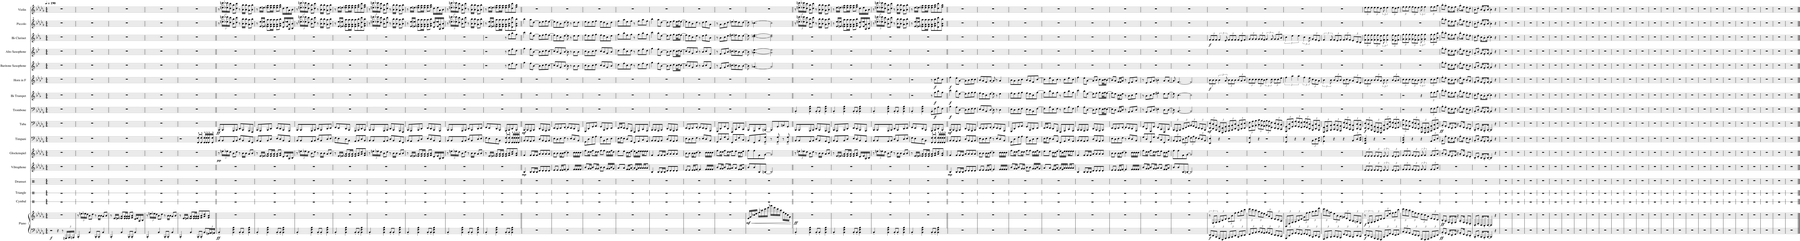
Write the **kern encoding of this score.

**kern	**kern	**dynam	**kern	**kern	**kern	**kern	**dynam	**kern	**dynam	**kern	**kern	**dynam	**kern	**dynam	**kern	**dynam	**kern	**dynam	**kern	**kern	**kern	**dynam	**kern	**kern
*part16	*part16	*part16	*part15	*part14	*part13	*part12	*part12	*part11	*part11	*part10	*part9	*part9	*part8	*part8	*part7	*part7	*part6	*part6	*part5	*part4	*part3	*part3	*part2	*part1
*staff17	*staff16	*staff16/17	*staff15	*staff14	*staff13	*staff12	*staff12	*staff11	*staff11	*staff10	*staff9	*staff9	*staff8	*staff8	*staff7	*staff7	*staff6	*staff6	*staff5	*staff4	*staff3	*staff3	*staff2	*staff1
*I"Piano	*	*	*I"Cymbal	*I"Triangle	*I"Drumset	*I"Vibraphone	*	*I"Glockenspiel	*	*I"Timpani	*I"Tuba	*	*I"Trombone	*	*I"Bb Trumpet	*	*I"Horn in F	*	*I"Baritone Saxophone	*I"Alto Saxophone	*I"Bb Clarinet	*	*I"Piccolo	*I"Violin
*I'Pno.	*	*	*I'Cym.	*I'Trgl.	*I'Drs.	*I'Vib.	*	*I'Glk.	*	*I'Timp.	*I'Tba.	*	*I'Tbn.	*	*I'Bb Tpt.	*	*	*	*I'Bar. Sax.	*I'A. Sax.	*I'Bb Cl.	*	*I'Picc.	*I'Vln.
*	*	*	*stria1	*stria1	*	*	*	*	*	*	*	*	*	*	*	*	*	*	*	*	*	*	*	*
*clefF4	*clefG2	*	*clefX	*clefX	*clefX	*clefG2	*	*clefG2	*	*clefF4	*clefF4	*	*clefF4	*	*clefG2	*	*clefG2	*	*clefG2	*clefG2	*clefG2	*	*clefG^2	*clefG2
*	*	*	*	*	*	*	*	*Trd-7c-12	*	*	*	*	*	*	*Trd1c2	*	*Trd4c7	*	*Trd12c21	*Trd5c9	*Trd1c2	*	*	*
*k[b-e-a-d-g-]	*k[b-e-a-d-g-]	*	*k[]	*k[]	*k[]	*k[b-e-a-d-g-]	*	*k[b-e-a-d-g-]	*	*k[b-e-a-d-g-]	*k[b-e-a-d-g-]	*	*k[b-e-a-d-g-]	*	*k[b-e-a-]	*	*k[b-e-a-d-]	*	*k[b-e-]	*k[b-e-]	*k[b-e-a-]	*	*k[b-e-a-d-g-]	*k[b-e-a-d-g-]
*M4/4	*M4/4	*	*M4/4	*M4/4	*M4/4	*M4/4	*	*M4/4	*	*M4/4	*M4/4	*	*M4/4	*	*M4/4	*	*M4/4	*	*M4/4	*M4/4	*M4/4	*	*M4/4	*M4/4
*MM190	*MM190	*	*MM190	*MM190	*MM190	*MM190	*	*MM190	*	*MM190	*MM190	*	*MM190	*	*MM190	*	*MM190	*	*MM190	*MM190	*MM190	*	*MM190	*MM190
=1	=1	=1	=1	=1	=1	=1	=1	=1	=1	=1	=1	=1	=1	=1	=1	=1	=1	=1	=1	=1	=1	=1	=1	=1
!	!	!LO:DY:b=2	!	!	!	!	!	!	!	!	!	!	!	!	!	!	!	!	!	!	!	!	!	!
2r	1r	f	1r	1r	1r	1r	.	1r	.	1r	1r	.	1r	.	1r	.	1r	.	1r	1r	1r	.	1r	1r
4r	.	.	.	.	.	.	.	.	.	.	.	.	.	.	.	.	.	.	.	.	.	.	.	.
8r	.	.	.	.	.	.	.	.	.	.	.	.	.	.	.	.	.	.	.	.	.	.	.	.
*Xbrackettup	*	*	*	*	*	*	*	*	*	*	*	*	*	*	*	*	*	*	*	*	*	*	*	*
24GGGn/LL	.	.	.	.	.	.	.	.	.	.	.	.	.	.	.	.	.	.	.	.	.	.	.	.
24AAA-/	.	.	.	.	.	.	.	.	.	.	.	.	.	.	.	.	.	.	.	.	.	.	.	.
24AAAn/JJ	.	.	.	.	.	.	.	.	.	.	.	.	.	.	.	.	.	.	.	.	.	.	.	.
=2	=2	=2	=2	=2	=2	=2	=2	=2	=2	=2	=2	=2	=2	=2	=2	=2	=2	=2	=2	=2	=2	=2	=2	=2
4BBB-'/	8r	.	1r	1r	1r	1r	.	1r	.	1r	1r	.	1r	.	1r	.	1r	.	1r	1r	1r	.	1r	1r
*	*Xbrackettup	*	*	*	*	*	*	*	*	*	*	*	*	*	*	*	*	*	*	*	*	*	*	*
.	24een\LL	.	.	.	.	.	.	.	.	.	.	.	.	.	.	.	.	.	.	.	.	.	.	.
.	24ee-X\	.	.	.	.	.	.	.	.	.	.	.	.	.	.	.	.	.	.	.	.	.	.	.
.	24dd-\JJ	.	.	.	.	.	.	.	.	.	.	.	.	.	.	.	.	.	.	.	.	.	.	.
4BB-/	8b-\L	.	.	.	.	.	.	.	.	.	.	.	.	.	.	.	.	.	.	.	.	.	.	.
.	8dd-\J	.	.	.	.	.	.	.	.	.	.	.	.	.	.	.	.	.	.	.	.	.	.	.
8BBB-'/L	8r	.	.	.	.	.	.	.	.	.	.	.	.	.	.	.	.	.	.	.	.	.	.	.
8BBB-'/J	16b-\LL	.	.	.	.	.	.	.	.	.	.	.	.	.	.	.	.	.	.	.	.	.	.	.
.	16b-\JJ	.	.	.	.	.	.	.	.	.	.	.	.	.	.	.	.	.	.	.	.	.	.	.
4BB-/	8a-/L	.	.	.	.	.	.	.	.	.	.	.	.	.	.	.	.	.	.	.	.	.	.	.
.	8b-/J	.	.	.	.	.	.	.	.	.	.	.	.	.	.	.	.	.	.	.	.	.	.	.
=3	=3	=3	=3	=3	=3	=3	=3	=3	=3	=3	=3	=3	=3	=3	=3	=3	=3	=3	=3	=3	=3	=3	=3	=3
4BBB-'/	8r	.	1r	1r	1r	1r	.	1r	.	1r	1r	.	1r	.	1r	.	1r	.	1r	1r	1r	.	1r	1r
.	16e-/LL	.	.	.	.	.	.	.	.	.	.	.	.	.	.	.	.	.	.	.	.	.	.	.
.	16en/JJ	.	.	.	.	.	.	.	.	.	.	.	.	.	.	.	.	.	.	.	.	.	.	.
4BB-/	8e-X/ 8a-/L	.	.	.	.	.	.	.	.	.	.	.	.	.	.	.	.	.	.	.	.	.	.	.
.	16e-/ 16a-/L	.	.	.	.	.	.	.	.	.	.	.	.	.	.	.	.	.	.	.	.	.	.	.
.	16e-/ 16a-/JJ	.	.	.	.	.	.	.	.	.	.	.	.	.	.	.	.	.	.	.	.	.	.	.
8BBB-'/L	8e-/ 8a-/L	.	.	.	.	.	.	.	.	.	.	.	.	.	.	.	.	.	.	.	.	.	.	.
8BBB-'/J	8f/ 8b-/J	.	.	.	.	.	.	.	.	.	.	.	.	.	.	.	.	.	.	.	.	.	.	.
4BB-/	16d-/LL	.	.	.	.	.	.	.	.	.	.	.	.	.	.	.	.	.	.	.	.	.	.	.
.	16e-/	.	.	.	.	.	.	.	.	.	.	.	.	.	.	.	.	.	.	.	.	.	.	.
.	16A-/	.	.	.	.	.	.	.	.	.	.	.	.	.	.	.	.	.	.	.	.	.	.	.
.	16B-/JJ	.	.	.	.	.	.	.	.	.	.	.	.	.	.	.	.	.	.	.	.	.	.	.
=4	=4	=4	=4	=4	=4	=4	=4	=4	=4	=4	=4	=4	=4	=4	=4	=4	=4	=4	=4	=4	=4	=4	=4	=4
4BBB-'/	8r	.	1r	1r	1r	1r	.	1r	.	1r	1r	.	1r	.	1r	.	1r	.	1r	1r	1r	.	1r	1r
.	24een\LL	.	.	.	.	.	.	.	.	.	.	.	.	.	.	.	.	.	.	.	.	.	.	.
.	24ee-X\	.	.	.	.	.	.	.	.	.	.	.	.	.	.	.	.	.	.	.	.	.	.	.
.	24dd-\JJ	.	.	.	.	.	.	.	.	.	.	.	.	.	.	.	.	.	.	.	.	.	.	.
4BB-/	8b-\L	.	.	.	.	.	.	.	.	.	.	.	.	.	.	.	.	.	.	.	.	.	.	.
.	8dd-\J	.	.	.	.	.	.	.	.	.	.	.	.	.	.	.	.	.	.	.	.	.	.	.
8BBB-'/L	8r	.	.	.	.	.	.	.	.	.	.	.	.	.	.	.	.	.	.	.	.	.	.	.
8BBB-'/J	16b-\LL	.	.	.	.	.	.	.	.	.	.	.	.	.	.	.	.	.	.	.	.	.	.	.
.	16b-\JJ	.	.	.	.	.	.	.	.	.	.	.	.	.	.	.	.	.	.	.	.	.	.	.
4BB-/	8a-/L	.	.	.	.	.	.	.	.	.	.	.	.	.	.	.	.	.	.	.	.	.	.	.
.	8b-/J	.	.	.	.	.	.	.	.	.	.	.	.	.	.	.	.	.	.	.	.	.	.	.
=5	=5	=5	=5	=5	=5	=5	=5	=5	=5	=5	=5	=5	=5	=5	=5	=5	=5	=5	=5	=5	=5	=5	=5	=5
4BBB-'/	8r	.	1r	1r	1r	1r	.	1r	.	2r	1r	.	1r	.	1r	.	1r	.	1r	1r	1r	.	1r	1r
.	16e-/LL	.	.	.	.	.	.	.	.	.	.	.	.	.	.	.	.	.	.	.	.	.	.	.
.	16en/JJ	.	.	.	.	.	.	.	.	.	.	.	.	.	.	.	.	.	.	.	.	.	.	.
4BB-/	8e-X/ 8a-/L	.	.	.	.	.	.	.	.	.	.	.	.	.	.	.	.	.	.	.	.	.	.	.
.	16e-/ 16a-/L	.	.	.	.	.	.	.	.	.	.	.	.	.	.	.	.	.	.	.	.	.	.	.
.	16e-/ 16a-/JJ	.	.	.	.	.	.	.	.	.	.	.	.	.	.	.	.	.	.	.	.	.	.	.
8BBB-'/L	8e-/ 8a-/L	.	.	.	.	.	.	.	.	8FF/^^ 8F/^^L	.	.	.	.	.	.	.	.	.	.	.	.	.	.
8BBB-'/J	8f/ 8b-/	.	.	.	.	.	.	.	.	8FF/^^ 8F/^^J	.	.	.	.	.	.	.	.	.	.	.	.	.	.
8BB-/L	8a-/ 8dd-/	.	.	.	.	.	.	.	.	16FF/^^ 16F/^^LL	.	.	.	.	.	.	.	.	.	.	.	.	.	.
.	.	.	.	.	.	.	.	.	.	16FF/^^ 16F/^^	.	.	.	.	.	.	.	.	.	.	.	.	.	.
24GGn/L	8f/ 8b-/J	.	.	.	.	.	.	.	.	16FF/^^ 16F/^^	.	.	.	.	.	.	.	.	.	.	.	.	.	.
24AA-/	.	.	.	.	.	.	.	.	.	.	.	.	.	.	.	.	.	.	.	.	.	.	.	.
.	.	.	.	.	.	.	.	.	.	16FF/^^ 16F/^^JJ	.	.	.	.	.	.	.	.	.	.	.	.	.	.
24AAn/JJ	.	.	.	.	.	.	.	.	.	.	.	.	.	.	.	.	.	.	.	.	.	.	.	.
=6||	=6||	=6||	=6||	=6||	=6||	=6||	=6||	=6||	=6||	=6||	=6||	=6||	=6||	=6||	=6||	=6||	=6||	=6||	=6||	=6||	=6||	=6||	=6||	=6||
!	!	!LO:DY:b=2	!	!	!	!	!	!	!LO:DY:b	!	!	!LO:DY:b	!	!	!	!	!	!	!	!	!	!	!	!
4BB-'/	1r	ff	1r	1r	1r	1r	.	8r	pp	8BB-/L	8BBB-/L	ff	1r	.	1r	.	1r	.	1r	1r	1r	.	8r	8r
*	*	*	*	*	*	*	*	*Xbrackettup	*	*	*	*	*	*	*	*	*	*	*	*	*	*	*Xbrackettup	*Xbrackettup
.	.	.	.	.	.	.	.	24een\LL	.	8BB-/	8BBB-/	.	.	.	.	.	.	.	.	.	.	.	24eeen\ 24eeeen\LL	24een\ 24eeen\LL
.	.	.	.	.	.	.	.	24ee-X\	.	.	.	.	.	.	.	.	.	.	.	.	.	.	24eee-X\ 24eeee-X\	24ee-X\ 24eee-X\
.	.	.	.	.	.	.	.	24dd-\JJ	.	.	.	.	.	.	.	.	.	.	.	.	.	.	24ddd-\ 24dddd-\JJ	24dd-\ 24ddd-\JJ
4BB-\ 4F\ 4B-\	.	.	.	.	.	.	.	8b-\L	.	8AA-/	8AAA-/	.	.	.	.	.	.	.	.	.	.	.	8bb-\ 8bbb-\L	8b-\ 8bb-\L
.	.	.	.	.	.	.	.	8dd-\J	.	8BB-/J	8BBB-/J	.	.	.	.	.	.	.	.	.	.	.	8ddd-\ 8dddd-\J	8dd-\ 8ddd-\J
8BB-'/L	.	.	.	.	.	.	.	8r	.	8D-/L	8DD-/L	.	.	.	.	.	.	.	.	.	.	.	8r	8r
8BB-'/J	.	.	.	.	.	.	.	16b-\LL	.	8BB-/	8BBB-/	.	.	.	.	.	.	.	.	.	.	.	16bb-\ 16bbb-\LL	16b-\ 16bb-\LL
.	.	.	.	.	.	.	.	16b-\JJ	.	.	.	.	.	.	.	.	.	.	.	.	.	.	16bb-\ 16bbb-\JJ	16b-\ 16bb-\JJ
4BB-\ 4F\ 4B-\	.	.	.	.	.	.	.	8a-/L	.	8AA-/	8AAA-/	.	.	.	.	.	.	.	.	.	.	.	8aa-\ 8aaa-\L	8a-\ 8aa-\L
.	.	.	.	.	.	.	.	8b-/J	.	8FF/J	8FFF/J	.	.	.	.	.	.	.	.	.	.	.	8bb-\ 8bbb-\J	8b-\ 8bb-\J
=7	=7	=7	=7	=7	=7	=7	=7	=7	=7	=7	=7	=7	=7	=7	=7	=7	=7	=7	=7	=7	=7	=7	=7	=7
4BB-'/	1r	.	1r	1r	1r	1r	.	8r	.	8BB-/L	8BBB-/L	.	1r	.	1r	.	1r	.	1r	1r	1r	.	8r	8r
.	.	.	.	.	.	.	.	16e-/LL	.	8AA-/	8AAA-/	.	.	.	.	.	.	.	.	.	.	.	16ee-/ 16eee-/LL	16ee-\LL
.	.	.	.	.	.	.	.	16en/JJ	.	.	.	.	.	.	.	.	.	.	.	.	.	.	16een/ 16eeen/JJ	16een\JJ
4BB-\ 4F\ 4B-\	.	.	.	.	.	.	.	8e-X/ 8a-/L	.	8BB-/	8BBB-/	.	.	.	.	.	.	.	.	.	.	.	8ee-X\ 8aa-\ 8aaa-\L	8ee-X\ 8aa-\L
.	.	.	.	.	.	.	.	16e-/ 16a-/L	.	8D-/J	8DD-/J	.	.	.	.	.	.	.	.	.	.	.	16ee-\ 16aa-\ 16aaa-\L	16ee-\ 16aa-\L
.	.	.	.	.	.	.	.	16e-/ 16a-/JJ	.	.	.	.	.	.	.	.	.	.	.	.	.	.	16ee-\ 16aa-\ 16aaa-\JJ	16ee-\ 16aa-\JJ
8BB-'/L	.	.	.	.	.	.	.	8e-/ 8a-/L	.	8E-/L	8EE-/L	.	.	.	.	.	.	.	.	.	.	.	8ee-\ 8aa-\ 8aaa-\L	8ee-\ 8aa-\L
8BB-'/J	.	.	.	.	.	.	.	8f/ 8b-/J	.	8D-/	8DD-/	.	.	.	.	.	.	.	.	.	.	.	8ff\ 8bb-\ 8bbb-\J	8ff\ 8bb-\J
4BB-\ 4F\ 4B-\	.	.	.	.	.	.	.	16d-/LL	.	8BB-/	8BBB-/	.	.	.	.	.	.	.	.	.	.	.	16dd-/ 16ddd-/LL	16dd-\LL
.	.	.	.	.	.	.	.	16e-/	.	.	.	.	.	.	.	.	.	.	.	.	.	.	16ee-/ 16eee-X/	16ee-\
.	.	.	.	.	.	.	.	16A-/	.	8AA-/J	8AAA-/J	.	.	.	.	.	.	.	.	.	.	.	16a-/ 16aa-/	16a-\
.	.	.	.	.	.	.	.	16B-/JJ	.	.	.	.	.	.	.	.	.	.	.	.	.	.	16b-/ 16bb-/JJ	16b-\JJ
=8	=8	=8	=8	=8	=8	=8	=8	=8	=8	=8	=8	=8	=8	=8	=8	=8	=8	=8	=8	=8	=8	=8	=8	=8
4BB-'/	1r	.	1r	1r	1r	1r	.	8r	.	8BB-/L	8BBB-/L	.	1r	.	1r	.	1r	.	1r	1r	1r	.	8r	8r
.	.	.	.	.	.	.	.	24een\LL	.	8BB-/	8BBB-/	.	.	.	.	.	.	.	.	.	.	.	24eeen\ 24eeeen\LL	24een\ 24eeen\LL
.	.	.	.	.	.	.	.	24ee-X\	.	.	.	.	.	.	.	.	.	.	.	.	.	.	24eee-X\ 24eeee-X\	24ee-X\ 24eee-X\
.	.	.	.	.	.	.	.	24dd-\JJ	.	.	.	.	.	.	.	.	.	.	.	.	.	.	24ddd-\ 24dddd-\JJ	24dd-\ 24ddd-\JJ
4BB-\ 4F\ 4B-\	.	.	.	.	.	.	.	8b-\L	.	8AA-/	8AAA-/	.	.	.	.	.	.	.	.	.	.	.	8bb-\ 8bbb-\L	8b-\ 8bb-\L
.	.	.	.	.	.	.	.	8dd-\J	.	8BB-/J	8BBB-/J	.	.	.	.	.	.	.	.	.	.	.	8ddd-\ 8dddd-\J	8dd-\ 8ddd-\J
8BB-'/L	.	.	.	.	.	.	.	8r	.	8D-/L	8DD-/L	.	.	.	.	.	.	.	.	.	.	.	8r	8r
8BB-'/J	.	.	.	.	.	.	.	16b-\LL	.	8BB-/	8BBB-/	.	.	.	.	.	.	.	.	.	.	.	16bb-\ 16bbb-\LL	16b-\ 16bb-\LL
.	.	.	.	.	.	.	.	16b-\JJ	.	.	.	.	.	.	.	.	.	.	.	.	.	.	16bb-\ 16bbb-\JJ	16b-\ 16bb-\JJ
4BB-\ 4F\ 4B-\	.	.	.	.	.	.	.	8a-/L	.	8D-/	8DD-/	.	.	.	.	.	.	.	.	.	.	.	8aa-\ 8aaa-\L	8a-\ 8aa-\L
.	.	.	.	.	.	.	.	8b-/J	.	8E-/J	8EE-/J	.	.	.	.	.	.	.	.	.	.	.	8bb-\ 8bbb-\J	8b-\ 8bb-\J
=9	=9	=9	=9	=9	=9	=9	=9	=9	=9	=9	=9	=9	=9	=9	=9	=9	=9	=9	=9	=9	=9	=9	=9	=9
4BB-'/	1r	.	1r	1r	1r	1r	.	8r	.	8F\L	8FF/L	.	1r	.	1r	.	1r	.	1r	1r	1r	.	8r	8r
.	.	.	.	.	.	.	.	16e-/LL	.	8E-\	8EE-/	.	.	.	.	.	.	.	.	.	.	.	16ee-/ 16eee-/LL	16ee-\LL
.	.	.	.	.	.	.	.	16en/JJ	.	.	.	.	.	.	.	.	.	.	.	.	.	.	16een/ 16eeen/JJ	16een\JJ
4BB-\ 4F\ 4B-\	.	.	.	.	.	.	.	8e-X/ 8a-/L	.	8D-\	8DD-/	.	.	.	.	.	.	.	.	.	.	.	8ee-X\ 8aa-\ 8aaa-\L	8ee-X\ 8aa-\L
.	.	.	.	.	.	.	.	16e-/ 16a-/L	.	8BB-\J	8BBB-/J	.	.	.	.	.	.	.	.	.	.	.	16ee-\ 16aa-\ 16aaa-\L	16ee-\ 16aa-\L
.	.	.	.	.	.	.	.	16e-/ 16a-/JJ	.	.	.	.	.	.	.	.	.	.	.	.	.	.	16ee-\ 16aa-\ 16aaa-\JJ	16ee-\ 16aa-\JJ
8BB-'/L	.	.	.	.	.	.	.	8e-/ 8a-/L	.	8AA-/L	8AAA-/L	.	.	.	.	.	.	.	.	.	.	.	8ee-\ 8aa-\ 8aaa-\L	8ee-\ 8aa-\L
8BB-'/J	.	.	.	.	.	.	.	8f/ 8b-/	.	8BB-/	8BBB-/	.	.	.	.	.	.	.	.	.	.	.	8ff\ 8bb-\ 8bbb-\	8ff\ 8bb-\
4BB-\ 4F\ 4B-\	.	.	.	.	.	.	.	8a-/ 8dd-/	.	8D-/	8DD-/	.	.	.	.	.	.	.	.	.	.	.	8dd-\ 8ddd-\ 8dddd-\	8dd-\ 8ddd-\
.	.	.	.	.	.	.	.	8f/ 8b-/J	.	8BB-/J	8BBB-/J	.	.	.	.	.	.	.	.	.	.	.	8ff\ 8bb-\ 8bbb-\J	8ff\ 8bb-\J
=10	=10	=10	=10	=10	=10	=10	=10	=10	=10	=10	=10	=10	=10	=10	=10	=10	=10	=10	=10	=10	=10	=10	=10	=10
4BB-'/	1r	.	1r	1r	1r	1r	.	8r	.	8BB-/L	8BBB-/L	.	1r	.	1r	.	1r	.	1r	1r	1r	.	8r	8r
.	.	.	.	.	.	.	.	24een\LL	.	8BB-/	8BBB-/	.	.	.	.	.	.	.	.	.	.	.	24eeen\ 24eeeen\LL	24een\ 24eeen\LL
.	.	.	.	.	.	.	.	24ee-X\	.	.	.	.	.	.	.	.	.	.	.	.	.	.	24eee-X\ 24eeee-X\	24ee-X\ 24eee-X\
.	.	.	.	.	.	.	.	24dd-\JJ	.	.	.	.	.	.	.	.	.	.	.	.	.	.	24ddd-\ 24dddd-\JJ	24dd-\ 24ddd-\JJ
4BB-\ 4F\ 4B-\	.	.	.	.	.	.	.	8b-\L	.	8AA-/	8AAA-/	.	.	.	.	.	.	.	.	.	.	.	8bb-\ 8bbb-\L	8b-\ 8bb-\L
.	.	.	.	.	.	.	.	8dd-\J	.	8BB-/J	8BBB-/J	.	.	.	.	.	.	.	.	.	.	.	8ddd-\ 8dddd-\J	8dd-\ 8ddd-\J
8BB-'/L	.	.	.	.	.	.	.	8r	.	8D-/L	8DD-/L	.	.	.	.	.	.	.	.	.	.	.	8r	8r
8BB-'/J	.	.	.	.	.	.	.	16b-\LL	.	8BB-/	8BBB-/	.	.	.	.	.	.	.	.	.	.	.	16bb-\ 16bbb-\LL	16b-\ 16bb-\LL
.	.	.	.	.	.	.	.	16b-\JJ	.	.	.	.	.	.	.	.	.	.	.	.	.	.	16bb-\ 16bbb-\JJ	16b-\ 16bb-\JJ
4BB-\ 4F\ 4B-\	.	.	.	.	.	.	.	8a-/L	.	8AA-/	8AAA-/	.	.	.	.	.	.	.	.	.	.	.	8aa-\ 8aaa-\L	8a-\ 8aa-\L
.	.	.	.	.	.	.	.	8b-/J	.	8FF/J	8FFF/J	.	.	.	.	.	.	.	.	.	.	.	8bb-\ 8bbb-\J	8b-\ 8bb-\J
=11	=11	=11	=11	=11	=11	=11	=11	=11	=11	=11	=11	=11	=11	=11	=11	=11	=11	=11	=11	=11	=11	=11	=11	=11
4BB-'/	1r	.	1r	1r	1r	1r	.	8r	.	8BB-/L	8BBB-/L	.	1r	.	1r	.	1r	.	1r	1r	1r	.	8r	8r
.	.	.	.	.	.	.	.	16e-/LL	.	8AA-/	8AAA-/	.	.	.	.	.	.	.	.	.	.	.	16ee-/ 16eee-/LL	16ee-\LL
.	.	.	.	.	.	.	.	16en/JJ	.	.	.	.	.	.	.	.	.	.	.	.	.	.	16een/ 16eeen/JJ	16een\JJ
4BB-\ 4F\ 4B-\	.	.	.	.	.	.	.	8e-X/ 8a-/L	.	8BB-/	8BBB-/	.	.	.	.	.	.	.	.	.	.	.	8ee-X\ 8aa-\ 8aaa-\L	8ee-X\ 8aa-\L
.	.	.	.	.	.	.	.	16e-/ 16a-/L	.	8D-/J	8DD-/J	.	.	.	.	.	.	.	.	.	.	.	16ee-\ 16aa-\ 16aaa-\L	16ee-\ 16aa-\L
.	.	.	.	.	.	.	.	16e-/ 16a-/JJ	.	.	.	.	.	.	.	.	.	.	.	.	.	.	16ee-\ 16aa-\ 16aaa-\JJ	16ee-\ 16aa-\JJ
8BB-'/L	.	.	.	.	.	.	.	8e-/ 8a-/L	.	8E-/L	8EE-/L	.	.	.	.	.	.	.	.	.	.	.	8ee-\ 8aa-\ 8aaa-\L	8ee-\ 8aa-\L
8BB-'/J	.	.	.	.	.	.	.	8f/ 8b-/J	.	8D-/	8DD-/	.	.	.	.	.	.	.	.	.	.	.	8ff\ 8bb-\ 8bbb-\J	8ff\ 8bb-\J
4BB-\ 4F\ 4B-\	.	.	.	.	.	.	.	16d-/LL	.	8BB-/	8BBB-/	.	.	.	.	.	.	.	.	.	.	.	16dd-/ 16ddd-/LL	16dd-\LL
.	.	.	.	.	.	.	.	16e-/	.	.	.	.	.	.	.	.	.	.	.	.	.	.	16ee-/ 16eee-X/	16ee-\
.	.	.	.	.	.	.	.	16A-/	.	8AA-/J	8AAA-/J	.	.	.	.	.	.	.	.	.	.	.	16a-/ 16aa-/	16a-\
.	.	.	.	.	.	.	.	16B-/JJ	.	.	.	.	.	.	.	.	.	.	.	.	.	.	16b-/ 16bb-/JJ	16b-\JJ
=12	=12	=12	=12	=12	=12	=12	=12	=12	=12	=12	=12	=12	=12	=12	=12	=12	=12	=12	=12	=12	=12	=12	=12	=12
4BB-'/	1r	.	1r	1r	1r	1r	.	8r	.	8BB-/L	8BBB-/L	.	1r	.	1r	.	1r	.	1r	1r	1r	.	8r	8r
.	.	.	.	.	.	.	.	24een\LL	.	8BB-/	8BBB-/	.	.	.	.	.	.	.	.	.	.	.	24eeen\ 24eeeen\LL	24een\ 24eeen\LL
.	.	.	.	.	.	.	.	24ee-X\	.	.	.	.	.	.	.	.	.	.	.	.	.	.	24eee-X\ 24eeee-X\	24ee-X\ 24eee-X\
.	.	.	.	.	.	.	.	24dd-\JJ	.	.	.	.	.	.	.	.	.	.	.	.	.	.	24ddd-\ 24dddd-\JJ	24dd-\ 24ddd-\JJ
4BB-\ 4F\ 4B-\	.	.	.	.	.	.	.	8b-\L	.	8AA-/	8AAA-/	.	.	.	.	.	.	.	.	.	.	.	8bb-\ 8bbb-\L	8b-\ 8bb-\L
.	.	.	.	.	.	.	.	8dd-\J	.	8BB-/J	8BBB-/J	.	.	.	.	.	.	.	.	.	.	.	8ddd-\ 8dddd-\J	8dd-\ 8ddd-\J
8BB-'/L	.	.	.	.	.	.	.	8r	.	8D-/L	8DD-/L	.	.	.	.	.	.	.	.	.	.	.	8r	8r
8BB-'/J	.	.	.	.	.	.	.	16b-\LL	.	8BB-/	8BBB-/	.	.	.	.	.	.	.	.	.	.	.	16bb-\ 16bbb-\LL	16b-\ 16bb-\LL
.	.	.	.	.	.	.	.	16b-\JJ	.	.	.	.	.	.	.	.	.	.	.	.	.	.	16bb-\ 16bbb-\JJ	16b-\ 16bb-\JJ
4BB-\ 4F\ 4B-\	.	.	.	.	.	.	.	8a-/L	.	8D-/	8DD-/	.	.	.	.	.	.	.	.	.	.	.	8aa-\ 8aaa-\L	8a-\ 8aa-\L
.	.	.	.	.	.	.	.	8b-/J	.	8E-/J	8EE-/J	.	.	.	.	.	.	.	.	.	.	.	8bb-\ 8bbb-\J	8b-\ 8bb-\J
=13	=13	=13	=13	=13	=13	=13	=13	=13	=13	=13	=13	=13	=13	=13	=13	=13	=13	=13	=13	=13	=13	=13	=13	=13
4BB-'/	1r	.	1r	1r	1r	1r	.	8r	.	8F\L	8FF/L	.	1r	.	1r	.	1r	.	2r	2r	2r	.	8r	8r
.	.	.	.	.	.	.	.	16e-/LL	.	8E-\	8EE-/	.	.	.	.	.	.	.	.	.	.	.	16ee-/ 16eee-/LL	16ee-\LL
.	.	.	.	.	.	.	.	16en/JJ	.	.	.	.	.	.	.	.	.	.	.	.	.	.	16een/ 16eeen/JJ	16een\JJ
4BB-\ 4F\ 4B-\	.	.	.	.	.	.	.	8e-X/ 8a-/L	.	8D-\	8DD-/	.	.	.	.	.	.	.	.	.	.	.	8ee-X\ 8aa-\ 8aaa-\L	8ee-X\ 8aa-\L
.	.	.	.	.	.	.	.	16e-/ 16a-/L	.	8BB-\J	8BBB-/J	.	.	.	.	.	.	.	.	.	.	.	16ee-\ 16aa-\ 16aaa-\L	16ee-\ 16aa-\L
.	.	.	.	.	.	.	.	16e-/ 16a-/JJ	.	.	.	.	.	.	.	.	.	.	.	.	.	.	16ee-\ 16aa-\ 16aaa-\JJ	16ee-\ 16aa-\JJ
8BB-'/L	.	.	.	.	.	.	.	8e-/ 8a-/L	.	8FF/^^ 8F/^^L	8AAA-/L	.	.	.	.	.	.	.	8r	8r	8r	.	8ee-\ 8aa-\ 8aaa-\L	8ee-\ 8aa-\L
8BB-'/J	.	.	.	.	.	.	.	8f/ 8b-/	.	8FF/^^ 8F/^^J	8BBB-/	.	.	.	.	.	.	.	8dd\L	8dd\L	8gg\L	.	8ff\ 8bb-\ 8bbb-\	8ff\ 8bb-\
4BB-\ 4F\ 4B-\	.	.	.	.	.	.	.	8a-/ 8dd-/	.	16FF/^^ 16F/^^LL	8DD-/	.	.	.	.	.	.	.	8ff\	8ff\	8bb-\	.	8dd-\ 8ddd-\ 8dddd-\	8dd-\ 8ddd-\
.	.	.	.	.	.	.	.	.	.	16FF/^^ 16F/^^	.	.	.	.	.	.	.	.	.	.	.	.	.	.
.	.	.	.	.	.	.	.	8f/ 8b-/J	.	16FF/^^ 16F/^^	8BBB-/J	.	.	.	.	.	.	.	8dd\J	8dd\J	8gg\J	.	8ff\ 8bb-\ 8bbb-\J	8ff\ 8bb-\J
.	.	.	.	.	.	.	.	.	.	16FF/^^ 16F/^^JJ	.	.	.	.	.	.	.	.	.	.	.	.	.	.
=14||	=14||	=14||	=14||	=14||	=14||	=14||	=14||	=14||	=14||	=14||	=14||	=14||	=14||	=14||	=14||	=14||	=14||	=14||	=14||	=14||	=14||	=14||	=14||	=14||
!	!	!	!	!	!	!	!LO:DY:b	!	!	!	!	!LO:DY:b	!	!	!	!	!	!	!	!	!	!	!	!
1r	1r	.	1r	1r	1r	4B-/	mp	4f/	.	8BB-/L	8BBB-/L	mf	1r	.	1r	.	1r	.	4gg\	4gg\	4ccc\	.	4bbb-\	1r
.	.	.	.	.	.	.	.	.	.	8BB-/	8BBB-/	.	.	.	.	.	.	.	.	.	.	.	.	.
.	.	.	.	.	.	8B-/L	.	8f/L	.	8AA-/	8AAA-/	.	.	.	.	.	.	.	8ff\L	8ff\L	8bb-\L	.	8aaa-\L	.
.	.	.	.	.	.	16B-/L	.	16f/L	.	8BB-/J	8BBB-/J	.	.	.	.	.	.	.	[8b-\J	[8b-\J	[8ee-\J	.	[8ddd-\J	.
.	.	.	.	.	.	16B-/JJ	.	16f/JJ	.	.	.	.	.	.	.	.	.	.	.	.	.	.	.	.
.	.	.	.	.	.	8d-/L	.	8a-/L	.	8D-/L	8DD-/L	.	.	.	.	.	.	.	8b-\L]	8b-\L]	8ee-\L]	.	8ddd-\L]	.
.	.	.	.	.	.	8d-/	.	8a-/	.	8BB-/	8BBB-/	.	.	.	.	.	.	.	8cc\	8cc\	8ff\	.	8eee-\	.
.	.	.	.	.	.	8d-/	.	8a-/	.	8AA-/	8AAA-/	.	.	.	.	.	.	.	8dd\	8dd\	8gg\	.	8fff\	.
.	.	.	.	.	.	8d-/J	.	8a-/J	.	8BB-/J	8BBB-/J	.	.	.	.	.	.	.	[8cc\J	[8cc\J	[8ff\J	.	[8eee-\J	.
=15	=15	=15	=15	=15	=15	=15	=15	=15	=15	=15	=15	=15	=15	=15	=15	=15	=15	=15	=15	=15	=15	=15	=15	=15
1r	1r	.	1r	1r	1r	8e-/L	.	8b-\L	.	8E-\L	8EE-/L	.	1r	.	1r	.	1r	.	8cc/L]	8cc/L]	8ff\L]	.	8eee-\L]	1r
.	.	.	.	.	.	8e-/J	.	8b-\J	.	8D-\	8DD-/	.	.	.	.	.	.	.	8b-/	8b-/	8ee-\	.	8ddd-\	.
.	.	.	.	.	.	16e-/LL	.	16b-\LL	.	8E-\	8EE-/	.	.	.	.	.	.	.	8g/	8g/	8cc\	.	8bb-\	.
.	.	.	.	.	.	16e-/J	.	16b-\J	.	.	.	.	.	.	.	.	.	.	.	.	.	.	.	.
.	.	.	.	.	.	[8f/J	.	[8cc\J	.	8F\J	[8FF/J	.	.	.	.	.	.	.	[8b-/J	[8b-/J	[8ee-\J	.	[8ddd-\J	.
.	.	.	.	.	.	4f/]	.	4cc\]	.	8r	8FF/L]	.	.	.	.	.	.	.	8b-\]	8b-\]	8ee-\]	.	8ddd-\]	.
.	.	.	.	.	.	.	.	.	.	8E-/L	8EE-/	.	.	.	.	.	.	.	8r	8r	8r	.	8r	.
.	.	.	.	.	.	16f/LL	.	16cc\LL	.	8D-/	8DD-/	.	.	.	.	.	.	.	8b-\L	8b-\L	8ee-\L	.	8ddd-\L	.
.	.	.	.	.	.	16f/	.	16cc\	.	.	.	.	.	.	.	.	.	.	.	.	.	.	.	.
.	.	.	.	.	.	16f/	.	16cc\	.	8BB-/J	8AAA-/J	.	.	.	.	.	.	.	8b-\J	8b-\J	8ee-\J	.	8ddd-\J	.
.	.	.	.	.	.	16f/JJ	.	16cc\JJ	.	.	.	.	.	.	.	.	.	.	.	.	.	.	.	.
=16	=16	=16	=16	=16	=16	=16	=16	=16	=16	=16	=16	=16	=16	=16	=16	=16	=16	=16	=16	=16	=16	=16	=16	=16
1r	1r	.	1r	1r	1r	8b-/L	.	8ff\L	.	8GG-\L	8GGG-/L	.	1r	.	1r	.	1r	.	8cc\L	8cc\L	8ff\L	.	8eee-\L	1r
.	.	.	.	.	.	16g-/L	.	16dd-\L	.	8D-\	8DD-/	.	.	.	.	.	.	.	8b-\	8b-\	8ee-\	.	8ddd-\	.
.	.	.	.	.	.	16g-/JJ	.	16dd-\JJ	.	.	.	.	.	.	.	.	.	.	.	.	.	.	.	.
.	.	.	.	.	.	8b-/L	.	8ff\L	.	8G-\	8GG-/	.	.	.	.	.	.	.	8cc\	8cc\	8ff\	.	8eee-\	.
.	.	.	.	.	.	16g-/L	.	16dd-\L	.	8A-\J	8AA-/J	.	.	.	.	.	.	.	8dd\J	8dd\J	8gg\J	.	8fff\J	.
.	.	.	.	.	.	16g-/JJ	.	16dd-\JJ	.	.	.	.	.	.	.	.	.	.	.	.	.	.	.	.
.	.	.	.	.	.	8b-\L	.	8ff\L	.	8G-\L	8GG-/L	.	.	.	.	.	.	.	8cc/L	8cc/L	8ff\L	.	8eee-\L	.
.	.	.	.	.	.	8b-\J	.	8ff\J	.	8BB-\	8BBB-/	.	.	.	.	.	.	.	8b-/	8b-/	8ee-\	.	8ddd-\	.
.	.	.	.	.	.	16g-/LL	.	16dd-\LL	.	8D-\	8DD-/	.	.	.	.	.	.	.	8g/	8g/	8cc\	.	8bb-\	.
.	.	.	.	.	.	16g-/	.	16dd-\	.	.	.	.	.	.	.	.	.	.	.	.	.	.	.	.
.	.	.	.	.	.	16b-/	.	16ff\	.	8E-\J	8EE-/J	.	.	.	.	.	.	.	8b-/J	8b-/J	8ee-\J	.	8ddd-\J	.
.	.	.	.	.	.	16g-/JJ	.	16dd-\JJ	.	.	.	.	.	.	.	.	.	.	.	.	.	.	.	.
=17	=17	=17	=17	=17	=17	=17	=17	=17	=17	=17	=17	=17	=17	=17	=17	=17	=17	=17	=17	=17	=17	=17	=17	=17
1r	1r	.	1r	1r	1r	8a-/L	.	8ee-\L	.	16E-\LL	16EE-/LL	.	1r	.	1r	.	1r	.	8dd\L	8dd\L	8gg\L	.	8fff\L	1r
.	.	.	.	.	.	.	.	.	.	16F\J	16FF/J	.	.	.	.	.	.	.	.	.	.	.	.	.
.	.	.	.	.	.	8a-/J	.	8ee-\J	.	8E-\J	8EE-/J	.	.	.	.	.	.	.	8ff\	8ff\	8bb-\	.	8aaa-\	.
.	.	.	.	.	.	16f/LL	.	16cc\LL	.	8D-/L	8DD-/L	.	.	.	.	.	.	.	8cc\	8cc\	8ff\	.	8eee-\	.
.	.	.	.	.	.	16f/J	.	16cc\J	.	.	.	.	.	.	.	.	.	.	.	.	.	.	.	.
.	.	.	.	.	.	[8a-/J	.	[8ee-\J	.	8AA-/J	8AAA-/J	.	.	.	.	.	.	.	8dd\J	8dd\J	8gg\J	.	8fff\J	.
.	.	.	.	.	.	16a-/LL]	.	16ee-\LL]	.	8FF/L	8FFF/L	.	.	.	.	.	.	.	8r	8r	8r	.	8r	.
.	.	.	.	.	.	16f/	.	16cc\	.	.	.	.	.	.	.	.	.	.	.	.	.	.	.	.
.	.	.	.	.	.	16a-/	.	16ee-\	.	8AA-/	8AAA-/	.	.	.	.	.	.	.	8dd\L	8dd\L	8gg\L	.	8fff\L	.
.	.	.	.	.	.	16a-/JJ	.	16ee-\JJ	.	.	.	.	.	.	.	.	.	.	.	.	.	.	.	.
.	.	.	.	.	.	16a-/LL	.	16ee-\LL	.	8C/	8CC/	.	.	.	.	.	.	.	8ff\	8ff\	8bb-\	.	8aaa-\	.
.	.	.	.	.	.	16a-/J	.	16ee-\J	.	.	.	.	.	.	.	.	.	.	.	.	.	.	.	.
.	.	.	.	.	.	8a-/J	.	8ee-\J	.	8AA-/J	8AAA-/J	.	.	.	.	.	.	.	8dd\J	8dd\J	8gg\J	.	8fff\J	.
=18	=18	=18	=18	=18	=18	=18	=18	=18	=18	=18	=18	=18	=18	=18	=18	=18	=18	=18	=18	=18	=18	=18	=18	=18
1r	1r	.	1r	1r	1r	4B-/	.	4f/	.	8BB-/L	8BBB-/L	.	1r	.	1r	.	1r	.	4gg\	4gg\	4ccc\	.	4bbb-\	1r
.	.	.	.	.	.	.	.	.	.	8BB-/	8BBB-/	.	.	.	.	.	.	.	.	.	.	.	.	.
.	.	.	.	.	.	8B-/L	.	8f/L	.	8AA-/	8AAA-/	.	.	.	.	.	.	.	8ff\L	8ff\L	8bb-\L	.	8aaa-\L	.
.	.	.	.	.	.	16B-/L	.	16f/L	.	8BB-/J	8BBB-/J	.	.	.	.	.	.	.	[8b-\J	[8b-\J	[8ee-\J	.	[8ddd-\J	.
.	.	.	.	.	.	16B-/JJ	.	16f/JJ	.	.	.	.	.	.	.	.	.	.	.	.	.	.	.	.
.	.	.	.	.	.	8d-/L	.	8a-/L	.	8D-/L	8DD-/L	.	.	.	.	.	.	.	8b-\L]	8b-\L]	8ee-\L]	.	8ddd-\L]	.
.	.	.	.	.	.	8d-/	.	8a-/	.	8BB-/	8BBB-/	.	.	.	.	.	.	.	8cc\J	8cc\J	8ff\J	.	8eee-\J	.
.	.	.	.	.	.	8d-/	.	8a-/	.	8AA-/	8AAA-/	.	.	.	.	.	.	.	8dd\L	8dd\L	8gg\L	.	8fff\L	.
.	.	.	.	.	.	8d-/J	.	8a-/J	.	8BB-/J	8BBB-/J	.	.	.	.	.	.	.	32cc\LL	32cc\LL	32ff\LL	.	32eee-\LL	.
.	.	.	.	.	.	.	.	.	.	.	.	.	.	.	.	.	.	.	32dd\J	32dd\J	32gg\J	.	32fff\J	.
.	.	.	.	.	.	.	.	.	.	.	.	.	.	.	.	.	.	.	[16cc\JJ	[16cc\JJ	[16ff\JJ	.	[16eee-\JJ	.
=19	=19	=19	=19	=19	=19	=19	=19	=19	=19	=19	=19	=19	=19	=19	=19	=19	=19	=19	=19	=19	=19	=19	=19	=19
1r	1r	.	1r	1r	1r	8e-/L	.	8b-\L	.	8E-\L	8EE-/L	.	1r	.	1r	.	1r	.	8cc/L]	8cc/L]	8ff\L]	.	8eee-\L]	1r
.	.	.	.	.	.	8e-/J	.	8b-\J	.	8D-\	8DD-/	.	.	.	.	.	.	.	8b-/	8b-/	8ee-\	.	8ddd-\	.
.	.	.	.	.	.	16e-/LL	.	16b-\LL	.	8E-\	8EE-/	.	.	.	.	.	.	.	8g/	8g/	8cc\	.	8bb-\	.
.	.	.	.	.	.	16e-/J	.	16b-\J	.	.	.	.	.	.	.	.	.	.	.	.	.	.	.	.
.	.	.	.	.	.	[8f/J	.	[8cc\J	.	8F\J	[8FF/J	.	.	.	.	.	.	.	8b-/J	8b-/J	8ee-\J	.	8ddd-\J	.
.	.	.	.	.	.	4f/]	.	4cc\]	.	8r	8FF/L]	.	.	.	.	.	.	.	8r	8r	8r	.	8r	.
.	.	.	.	.	.	.	.	.	.	8E-/L	8EE-/	.	.	.	.	.	.	.	8b-/L	8b-/L	8ee-\L	.	8ddd-\L	.
.	.	.	.	.	.	16f/LL	.	16cc\LL	.	8D-/	8DD-/	.	.	.	.	.	.	.	8cc/	8cc/	8ff\	.	8eee-\	.
.	.	.	.	.	.	16f/	.	16cc\	.	.	.	.	.	.	.	.	.	.	.	.	.	.	.	.
.	.	.	.	.	.	16f/	.	16cc\	.	8BB-/J	8AAA-/J	.	.	.	.	.	.	.	8f/J	8f/J	8b-\J	.	8aa-\J	.
.	.	.	.	.	.	16f/JJ	.	16cc\JJ	.	.	.	.	.	.	.	.	.	.	.	.	.	.	.	.
=20	=20	=20	=20	=20	=20	=20	=20	=20	=20	=20	=20	=20	=20	=20	=20	=20	=20	=20	=20	=20	=20	=20	=20	=20
1r	1r	.	1r	1r	1r	8b-/L	.	8ff\L	.	8GG-/L	8GGG-/L	.	1r	.	1r	.	1r	.	8r	8r	8r	.	8r	1r
.	.	.	.	.	.	16g-/L	.	16dd-\L	.	8D-/	8DD-/	.	.	.	.	.	.	.	8f/L	8f/L	8b-\L	.	8aa-\L	.
.	.	.	.	.	.	16g-/JJ	.	16dd-\JJ	.	.	.	.	.	.	.	.	.	.	.	.	.	.	.	.
.	.	.	.	.	.	8b-/L	.	8ff\L	.	8G-/	8GG-/	.	.	.	.	.	.	.	8g/	8g/	8cc\	.	8bb-\	.
.	.	.	.	.	.	16g-/L	.	16dd-\L	.	8D-/J	8DD-/J	.	.	.	.	.	.	.	8b-/J	8b-/J	8ee-\J	.	8ddd-\J	.
.	.	.	.	.	.	16g-/JJ	.	16dd-\JJ	.	.	.	.	.	.	.	.	.	.	.	.	.	.	.	.
.	.	.	.	.	.	8a-/L	.	8ee-\L	.	8FF/L	8FFF/L	.	.	.	.	.	.	.	8cc#X\L	8cc#X\L	8ff#X\L	.	8eeen\L	.
.	.	.	.	.	.	8a-/J	.	8ee-\J	.	8C/	8CC/	.	.	.	.	.	.	.	8ccn\	8ccn\	8ffn\	.	8eee-X\	.
.	.	.	.	.	.	16f/LL	.	16cc\LL	.	8F/	8FF/	.	.	.	.	.	.	.	8b-\	8b-\	8ee-\	.	8ddd-\	.
.	.	.	.	.	.	16f/J	.	16cc\J	.	.	.	.	.	.	.	.	.	.	.	.	.	.	.	.
.	.	.	.	.	.	8a-/J	.	8ee-\J	.	8C/J	8CC/J	.	.	.	.	.	.	.	[8b-\J	[8b-\J	[8ee-\J	.	[8ddd-\J	.
=21	=21	=21	=21	=21	=21	=21	=21	=21	=21	=21	=21	=21	=21	=21	=21	=21	=21	=21	=21	=21	=21	=21	=21	=21
!	!	!LO:HP:b	!	!	!	!	!	!	!	!	!	!	!	!	!	!	!	!	!	!	!	!	!	!
!	!	!LO:DY:n=1:b	!	!	!	!	!	!	!	!	!	!	!	!	!	!	!	!	!	!	!	!	!	!
1r	16e-/LL	< mf	1r	1r	1r	8b-/L	.	8ff\L	.	8BB-/L	8BBB-/L	.	1r	.	1r	.	1r	.	8b-\]	8b-\]	8ee-\]	.	8ddd-\]	1r
.	16g-/	.	.	.	.	.	.	.	.	.	.	.	.	.	.	.	.	.	.	.	.	.	.	.
.	16cc-X/	.	.	.	.	8b-/	.	8ff\	.	8FF/	8AAA-/	.	.	.	.	.	.	.	[4.a-X/	[4.a-X\ [4.ee-\	[4.dd-X\ [4.ff\	.	[4.ccc-X\	.
.	16ee-/JJ	.	.	.	.	.	.	.	.	.	.	.	.	.	.	.	.	.	.	.	.	.	.	.
.	16gg-\LL	.	.	.	.	8B-/	.	8f\	.	8BB-/	8DD-/	.	.	.	.	.	.	.	.	.	.	.	.	.
.	16ccc-X\	.	.	.	.	.	.	.	.	.	.	.	.	.	.	.	.	.	.	.	.	.	.	.
.	16eee-\	.	.	.	.	[8Bn/J	.	[8g-\J	.	8GG-/^ 8G-/^J	[8BBBn/J	.	.	.	.	.	.	.	.	.	.	.	.	.
.	16ggg-\JJ	.	.	.	.	.	.	.	.	.	.	.	.	.	.	.	.	.	.	.	.	.	.	.
.	16cccc-X\LL	.	.	.	.	2B/]	.	2g-/]	.	8r	8BBB/L]	.	.	.	.	.	.	.	2a-/]	2a-\] 2ee-\]	2dd-\] 2ff\]	.	2ccc-\]	.
.	16ggg-\	.	.	.	.	.	.	.	.	.	.	.	.	.	.	.	.	.	.	.	.	.	.	.
.	16eee-\	.	.	.	.	.	.	.	.	8GG-/^ 8G-/^	8GG-/	.	.	.	.	.	.	.	.	.	.	.	.	.
.	16ccc-\JJ	.	.	.	.	.	.	.	.	.	.	.	.	.	.	.	.	.	.	.	.	.	.	.
.	16gg-\LL	.	.	.	.	.	.	.	.	8r	8BBn/	.	.	.	.	.	.	.	.	.	.	.	.	.
.	16ee-\	.	.	.	.	.	.	.	.	.	.	.	.	.	.	.	.	.	.	.	.	.	.	.
.	16cc-\	.	.	.	.	.	.	.	.	8GG-/^ 8G-/^	8GG-/J	.	.	.	.	.	.	.	.	.	.	.	.	.
.	16g-\JJ	.	.	.	.	.	.	.	.	.	.	.	.	.	.	.	.	.	.	.	.	.	.	.
.	.	[	.	.	.	.	.	.	.	.	.	.	.	.	.	.	.	.	.	.	.	.	.	.
=22||	=22||	=22||	=22||	=22||	=22||	=22||	=22||	=22||	=22||	=22||	=22||	=22||	=22||	=22||	=22||	=22||	=22||	=22||	=22||	=22||	=22||	=22||	=22||	=22||
!	!	!LO:DY:b	!	!	!	!	!	!	!	!	!	!	!	!	!	!	!	!	!	!	!	!	!	!
4BB-'/	1r	ff	1r	1r	1r	1r	.	8r	.	8BB-/L	8BBB-/L	.	4BB-'/	.	1r	.	1r	.	1r	1r	1r	.	8r	8r
.	.	.	.	.	.	.	.	24een\LL	.	8BB-/	8BBB-/	.	.	.	.	.	.	.	.	.	.	.	24eeen\ 24eeeen\LL	24een\ 24eeen\LL
.	.	.	.	.	.	.	.	24ee-X\	.	.	.	.	.	.	.	.	.	.	.	.	.	.	24eee-X\ 24eeee-X\	24ee-X\ 24eee-X\
.	.	.	.	.	.	.	.	24dd-\JJ	.	.	.	.	.	.	.	.	.	.	.	.	.	.	24ddd-\ 24dddd-\JJ	24dd-\ 24ddd-\JJ
4BB-\ 4F\ 4B-\	.	.	.	.	.	.	.	8b-\L	.	8AA-/	8AAA-/	.	4BB-\ 4F\ 4B-\	.	.	.	.	.	.	.	.	.	8bb-\ 8bbb-\L	8b-\ 8bb-\L
.	.	.	.	.	.	.	.	8dd-\J	.	8BB-/J	8BBB-/J	.	.	.	.	.	.	.	.	.	.	.	8ddd-\ 8dddd-\J	8dd-\ 8ddd-\J
8BB-'/L	.	.	.	.	.	.	.	8r	.	8D-/L	8DD-/L	.	8BB-'/L	.	.	.	.	.	.	.	.	.	8r	8r
8BB-'/J	.	.	.	.	.	.	.	16b-\LL	.	8BB-/	8BBB-/	.	8BB-'/J	.	.	.	.	.	.	.	.	.	16bb-\ 16bbb-\LL	16b-\ 16bb-\LL
.	.	.	.	.	.	.	.	16b-\JJ	.	.	.	.	.	.	.	.	.	.	.	.	.	.	16bb-\ 16bbb-\JJ	16b-\ 16bb-\JJ
4BB-\ 4F\ 4B-\	.	.	.	.	.	.	.	8a-/L	.	8AA-/	8AAA-/	.	4BB-\ 4F\ 4B-\	.	.	.	.	.	.	.	.	.	8aa-\ 8aaa-\L	8a-\ 8aa-\L
.	.	.	.	.	.	.	.	8b-/J	.	8FF/J	8FFF/J	.	.	.	.	.	.	.	.	.	.	.	8bb-\ 8bbb-\J	8b-\ 8bb-\J
=23	=23	=23	=23	=23	=23	=23	=23	=23	=23	=23	=23	=23	=23	=23	=23	=23	=23	=23	=23	=23	=23	=23	=23	=23
4BB-'/	1r	.	1r	1r	1r	1r	.	8r	.	8BB-/L	8BBB-/L	.	4BB-'/	.	1r	.	1r	.	1r	1r	1r	.	8r	8r
.	.	.	.	.	.	.	.	16e-/LL	.	8AA-/	8AAA-/	.	.	.	.	.	.	.	.	.	.	.	16ee-/ 16eee-/LL	16ee-\LL
.	.	.	.	.	.	.	.	16en/JJ	.	.	.	.	.	.	.	.	.	.	.	.	.	.	16een/ 16eeen/JJ	16een\JJ
4BB-\ 4F\ 4B-\	.	.	.	.	.	.	.	8e-X/ 8a-/L	.	8BB-/	8BBB-/	.	4BB-\ 4F\ 4B-\	.	.	.	.	.	.	.	.	.	8ee-X\ 8aa-\ 8aaa-\L	8ee-X\ 8aa-\L
.	.	.	.	.	.	.	.	16e-/ 16a-/L	.	8D-/J	8DD-/J	.	.	.	.	.	.	.	.	.	.	.	16ee-\ 16aa-\ 16aaa-\L	16ee-\ 16aa-\L
.	.	.	.	.	.	.	.	16e-/ 16a-/JJ	.	.	.	.	.	.	.	.	.	.	.	.	.	.	16ee-\ 16aa-\ 16aaa-\JJ	16ee-\ 16aa-\JJ
8BB-'/L	.	.	.	.	.	.	.	8e-/ 8a-/L	.	8E-/L	8EE-/L	.	8BB-'/L	.	.	.	.	.	.	.	.	.	8ee-\ 8aa-\ 8aaa-\L	8ee-\ 8aa-\L
8BB-'/J	.	.	.	.	.	.	.	8f/ 8b-/J	.	8D-/	8DD-/	.	8BB-'/J	.	.	.	.	.	.	.	.	.	8ff\ 8bb-\ 8bbb-\J	8ff\ 8bb-\J
4BB-\ 4F\ 4B-\	.	.	.	.	.	.	.	16d-/LL	.	8BB-/	8BBB-/	.	4BB-\ 4F\ 4B-\	.	.	.	.	.	.	.	.	.	16dd-/ 16ddd-/LL	16dd-\LL
.	.	.	.	.	.	.	.	16e-/	.	.	.	.	.	.	.	.	.	.	.	.	.	.	16ee-/ 16eee-X/	16ee-\
.	.	.	.	.	.	.	.	16A-/	.	8AA-/J	8AAA-/J	.	.	.	.	.	.	.	.	.	.	.	16a-/ 16aa-/	16a-\
.	.	.	.	.	.	.	.	16B-/JJ	.	.	.	.	.	.	.	.	.	.	.	.	.	.	16b-/ 16bb-/JJ	16b-\JJ
=24	=24	=24	=24	=24	=24	=24	=24	=24	=24	=24	=24	=24	=24	=24	=24	=24	=24	=24	=24	=24	=24	=24	=24	=24
4BB-'/	1r	.	1r	1r	1r	1r	.	8r	.	8BB-/L	8BBB-/L	.	4BB-'/	.	1r	.	1r	.	1r	1r	1r	.	8r	8r
.	.	.	.	.	.	.	.	24een\LL	.	8BB-/	8BBB-/	.	.	.	.	.	.	.	.	.	.	.	24eeen\ 24eeeen\LL	24een\ 24eeen\LL
.	.	.	.	.	.	.	.	24ee-X\	.	.	.	.	.	.	.	.	.	.	.	.	.	.	24eee-X\ 24eeee-X\	24ee-X\ 24eee-X\
.	.	.	.	.	.	.	.	24dd-\JJ	.	.	.	.	.	.	.	.	.	.	.	.	.	.	24ddd-\ 24dddd-\JJ	24dd-\ 24ddd-\JJ
4BB-\ 4F\ 4B-\	.	.	.	.	.	.	.	8b-\L	.	8AA-/	8AAA-/	.	4BB-\ 4F\ 4B-\	.	.	.	.	.	.	.	.	.	8bb-\ 8bbb-\L	8b-\ 8bb-\L
.	.	.	.	.	.	.	.	8dd-\J	.	8BB-/J	8BBB-/J	.	.	.	.	.	.	.	.	.	.	.	8ddd-\ 8dddd-\J	8dd-\ 8ddd-\J
8BB-'/L	.	.	.	.	.	.	.	8r	.	8D-/L	8DD-/L	.	8BB-'/L	.	.	.	.	.	.	.	.	.	8r	8r
8BB-'/J	.	.	.	.	.	.	.	16b-\LL	.	8BB-/	8BBB-/	.	8BB-'/J	.	.	.	.	.	.	.	.	.	16bb-\ 16bbb-\LL	16b-\ 16bb-\LL
.	.	.	.	.	.	.	.	16b-\JJ	.	.	.	.	.	.	.	.	.	.	.	.	.	.	16bb-\ 16bbb-\JJ	16b-\ 16bb-\JJ
4BB-\ 4F\ 4B-\	.	.	.	.	.	.	.	8a-/L	.	8D-/	8DD-/	.	4BB-\ 4F\ 4B-\	.	.	.	.	.	.	.	.	.	8aa-\ 8aaa-\L	8a-\ 8aa-\L
.	.	.	.	.	.	.	.	8b-/J	.	8E-/J	8EE-/J	.	.	.	.	.	.	.	.	.	.	.	8bb-\ 8bbb-\J	8b-\ 8bb-\J
=25	=25	=25	=25	=25	=25	=25	=25	=25	=25	=25	=25	=25	=25	=25	=25	=25	=25	=25	=25	=25	=25	=25	=25	=25
4BB-'/	1r	.	1r	1r	1r	1r	.	8r	.	8F\L	8FF/L	.	4BB-'/	.	2r	.	2r	.	1r	1r	1r	.	8r	8r
.	.	.	.	.	.	.	.	16e-/LL	.	8E-\	8EE-/	.	.	.	.	.	.	.	.	.	.	.	16ee-/ 16eee-/LL	16ee-\LL
.	.	.	.	.	.	.	.	16en/JJ	.	.	.	.	.	.	.	.	.	.	.	.	.	.	16een/ 16eeen/JJ	16een\JJ
4BB-\ 4F\ 4B-\	.	.	.	.	.	.	.	8e-X/ 8a-/L	.	8D-\	8DD-/	.	4BB-\ 4F\ 4B-\	.	.	.	.	.	.	.	.	.	8ee-X\ 8aa-\ 8aaa-\L	8ee-X\ 8aa-\L
.	.	.	.	.	.	.	.	16e-/ 16a-/L	.	8BB-\J	8BBB-/J	.	.	.	.	.	.	.	.	.	.	.	16ee-\ 16aa-\ 16aaa-\L	16ee-\ 16aa-\L
.	.	.	.	.	.	.	.	16e-/ 16a-/JJ	.	.	.	.	.	.	.	.	.	.	.	.	.	.	16ee-\ 16aa-\ 16aaa-\JJ	16ee-\ 16aa-\JJ
8BB-'/L	.	.	.	.	.	.	.	8e-/ 8a-/L	.	8FF/^^ 8F/^^L	8AAA-/L	.	8BB-'\L	.	8r	.	8r	.	.	.	.	.	8ee-\ 8aa-\ 8aaa-\L	8ee-\ 8aa-\L
!	!	!	!	!	!	!	!	!	!	!	!	!	!	!LO:DY:b	!	!	!	!	!	!	!	!	!	!
!	!	!	!	!	!	!	!	!	!	!	!	!	!	!LO:DY:n=1:b	!	!	!	!	!	!	!	!	!	!
!	!	!	!	!	!	!	!	!	!	!	!	!	!	!LO:DY:n=2:b	!	!LO:DY:b	!	!	!	!	!	!	!	!
!	!	!	!	!	!	!	!	!	!	!	!	!	!	!	!	!LO:DY:n=1:b	!	!LO:DY:b	!	!	!	!	!	!
8BB-'/J	.	.	.	.	.	.	.	8f/ 8b-/	.	8FF/^^ 8F/^^J	8BBB-/	.	8F\	f f f	8gg\L	f f	8cc\L	f	.	.	.	.	8ff\ 8bb-\ 8bbb-\	8ff\ 8bb-\
4BB-\ 4F\ 4B-\	.	.	.	.	.	.	.	8a-/ 8dd-/	.	16FF/^^ 16F/^^LL	8DD-/	.	8A-\	.	8bb-\	.	8ee-\	.	.	.	.	.	8dd-\ 8ddd-\ 8dddd-\	8dd-\ 8ddd-\
.	.	.	.	.	.	.	.	.	.	16FF/^^ 16F/^^	.	.	.	.	.	.	.	.	.	.	.	.	.	.
.	.	.	.	.	.	.	.	8f/ 8b-/J	.	16FF/^^ 16F/^^	8BBB-/J	.	8F\J	.	8gg\J	.	8cc\J	.	.	.	.	.	8ff\ 8bb-\ 8bbb-\J	8ff\ 8bb-\J
.	.	.	.	.	.	.	.	.	.	16FF/^^ 16F/^^JJ	.	.	.	.	.	.	.	.	.	.	.	.	.	.
=26||	=26||	=26||	=26||	=26||	=26||	=26||	=26||	=26||	=26||	=26||	=26||	=26||	=26||	=26||	=26||	=26||	=26||	=26||	=26||	=26||	=26||	=26||	=26||	=26||
!	!	!	!	!	!	!	!LO:DY:b	!	!	!	!	!LO:DY:b	!	!LO:DY:b	!	!	!	!	!	!	!	!	!	!
!	!	!	!	!	!	!	!	!	!	!	!	!	!	!LO:DY:n=1:b	!	!	!	!	!	!	!	!	!	!
!	!	!	!	!	!	!	!	!	!	!	!	!	!	!LO:DY:n=2:b	!	!LO:DY:b	!	!	!	!	!	!	!	!
!	!	!	!	!	!	!	!	!	!	!	!	!	!	!	!	!LO:DY:n=1:b	!	!LO:DY:b	!	!	!	!	!	!
1r	1r	.	1r	1r	1r	4B-/	mp	4f/	.	8BB-/L	8BBB-/L	mf	4B-\	f f f	4ccc\	f f	4ff\	f	1r	1r	1r	.	1r	1r
.	.	.	.	.	.	.	.	.	.	8BB-/	8BBB-/	.	.	.	.	.	.	.	.	.	.	.	.	.
.	.	.	.	.	.	8B-/L	.	8f/L	.	8AA-/	8AAA-/	.	8A-\L	.	8bb-\L	.	8ee-\L	.	.	.	.	.	.	.
.	.	.	.	.	.	16B-/L	.	16f/L	.	8BB-/J	8BBB-/J	.	[8D-\J	.	[8ee-\J	.	[8a-\J	.	.	.	.	.	.	.
.	.	.	.	.	.	16B-/JJ	.	16f/JJ	.	.	.	.	.	.	.	.	.	.	.	.	.	.	.	.
.	.	.	.	.	.	8d-/L	.	8a-/L	.	8D-/L	8DD-/L	.	8D-\L]	.	8ee-\L]	.	8a-\L]	.	.	.	.	.	.	.
.	.	.	.	.	.	8d-/	.	8a-/	.	8BB-/	8BBB-/	.	8E-\	.	8ff\	.	8b-\	.	.	.	.	.	.	.
.	.	.	.	.	.	8d-/	.	8a-/	.	8AA-/	8AAA-/	.	8F\	.	8gg\	.	8cc\	.	.	.	.	.	.	.
.	.	.	.	.	.	8d-/J	.	8a-/J	.	8BB-/J	8BBB-/J	.	8F\J	.	8gg\J	.	8cc\J	.	.	.	.	.	.	.
=27	=27	=27	=27	=27	=27	=27	=27	=27	=27	=27	=27	=27	=27	=27	=27	=27	=27	=27	=27	=27	=27	=27	=27	=27
1r	1r	.	1r	1r	1r	8e-/L	.	8b-\L	.	8E-\L	8EE-/L	.	8E-/L	.	8ff\L	.	8b-/L	.	1r	1r	1r	.	1r	1r
.	.	.	.	.	.	8e-/J	.	8b-\J	.	8D-\	8DD-/	.	8D-/	.	8ee-\	.	8a-/	.	.	.	.	.	.	.
.	.	.	.	.	.	16e-/LL	.	16b-\LL	.	8E-\	8EE-/	.	8BB-/	.	8cc\	.	8f/	.	.	.	.	.	.	.
.	.	.	.	.	.	16e-/J	.	16b-\J	.	.	.	.	.	.	.	.	.	.	.	.	.	.	.	.
.	.	.	.	.	.	[8f/J	.	[8cc\J	.	8F\J	[8FF/J	.	[8D-/J	.	[8ee-\J	.	[8a-/J	.	.	.	.	.	.	.
.	.	.	.	.	.	4f/]	.	4cc\]	.	8r	8FF/L]	.	8D-\]	.	8ee-\]	.	8a-/]	.	.	.	.	.	.	.
.	.	.	.	.	.	.	.	.	.	8E-/L	8EE-/	.	8r	.	8r	.	8r	.	.	.	.	.	.	.
.	.	.	.	.	.	16f/LL	.	16cc\LL	.	8D-/	8DD-/	.	4D-\	.	4ee-\	.	4a-/	.	.	.	.	.	.	.
.	.	.	.	.	.	16f/	.	16cc\	.	.	.	.	.	.	.	.	.	.	.	.	.	.	.	.
.	.	.	.	.	.	16f/	.	16cc\	.	8BB-/J	8AAA-/J	.	.	.	.	.	.	.	.	.	.	.	.	.
.	.	.	.	.	.	16f/JJ	.	16cc\JJ	.	.	.	.	.	.	.	.	.	.	.	.	.	.	.	.
=28	=28	=28	=28	=28	=28	=28	=28	=28	=28	=28	=28	=28	=28	=28	=28	=28	=28	=28	=28	=28	=28	=28	=28	=28
1r	1r	.	1r	1r	1r	8b-/L	.	8ff\L	.	8GG-\L	8GGG-/L	.	8E-\L	.	8ff\L	.	8b-\L	.	1r	1r	1r	.	1r	1r
.	.	.	.	.	.	16g-/L	.	16dd-\L	.	8D-\	8DD-/	.	8D-\	.	8ee-\	.	8a-\	.	.	.	.	.	.	.
.	.	.	.	.	.	16g-/JJ	.	16dd-\JJ	.	.	.	.	.	.	.	.	.	.	.	.	.	.	.	.
.	.	.	.	.	.	8b-/L	.	8ff\L	.	8G-\	8GG-/	.	8E-\	.	8ff\	.	8b-\	.	.	.	.	.	.	.
.	.	.	.	.	.	16g-/L	.	16dd-\L	.	8A-\J	8AA-/J	.	8F\J	.	8gg\J	.	8cc\J	.	.	.	.	.	.	.
.	.	.	.	.	.	16g-/JJ	.	16dd-\JJ	.	.	.	.	.	.	.	.	.	.	.	.	.	.	.	.
.	.	.	.	.	.	8b-\L	.	8ff\L	.	8G-\L	8GG-/L	.	8E-\L	.	8ff\L	.	8b-/L	.	.	.	.	.	.	.
.	.	.	.	.	.	8b-\J	.	8ff\J	.	8BB-\	8BBB-/	.	8D-\	.	8ee-\	.	8a-/	.	.	.	.	.	.	.
.	.	.	.	.	.	16g-/LL	.	16dd-\LL	.	8D-\	8DD-/	.	8BB-\	.	8cc\	.	8f/	.	.	.	.	.	.	.
.	.	.	.	.	.	16g-/	.	16dd-\	.	.	.	.	.	.	.	.	.	.	.	.	.	.	.	.
.	.	.	.	.	.	16b-/	.	16ff\	.	8E-\J	8EE-/J	.	[8F\J	.	[8gg\J	.	[8cc/J	.	.	.	.	.	.	.
.	.	.	.	.	.	16g-/JJ	.	16dd-\JJ	.	.	.	.	.	.	.	.	.	.	.	.	.	.	.	.
=29	=29	=29	=29	=29	=29	=29	=29	=29	=29	=29	=29	=29	=29	=29	=29	=29	=29	=29	=29	=29	=29	=29	=29	=29
1r	1r	.	1r	1r	1r	8a-/L	.	8ee-\L	.	16E-\LL	16EE-/LL	.	8F\L]	.	8gg\L]	.	8cc\L]	.	1r	1r	1r	.	1r	1r
.	.	.	.	.	.	.	.	.	.	16F\J	16FF/J	.	.	.	.	.	.	.	.	.	.	.	.	.
.	.	.	.	.	.	8a-/J	.	8ee-\J	.	8E-\J	8EE-/J	.	8A-\	.	8bb-\	.	8ee-\	.	.	.	.	.	.	.
.	.	.	.	.	.	16f/LL	.	16cc\LL	.	8D-/L	8DD-/L	.	8E-\	.	8ff\	.	8b-\	.	.	.	.	.	.	.
.	.	.	.	.	.	16f/J	.	16cc\J	.	.	.	.	.	.	.	.	.	.	.	.	.	.	.	.
.	.	.	.	.	.	[8a-/J	.	[8ee-\J	.	8AA-/J	8AAA-/J	.	8F\J	.	8gg\J	.	8cc\J	.	.	.	.	.	.	.
.	.	.	.	.	.	16a-/LL]	.	16ee-\LL]	.	8FF/L	8FFF/L	.	8r	.	8r	.	8r	.	.	.	.	.	.	.
.	.	.	.	.	.	16f/	.	16cc\	.	.	.	.	.	.	.	.	.	.	.	.	.	.	.	.
.	.	.	.	.	.	16a-/	.	16ee-\	.	8AA-/	8AAA-/	.	8F\L	.	8gg\L	.	8cc\L	.	.	.	.	.	.	.
.	.	.	.	.	.	16a-/JJ	.	16ee-\JJ	.	.	.	.	.	.	.	.	.	.	.	.	.	.	.	.
.	.	.	.	.	.	16a-/LL	.	16ee-\LL	.	8C/	8CC/	.	8A-\	.	8bb-\	.	8ee-\	.	.	.	.	.	.	.
.	.	.	.	.	.	16a-/J	.	16ee-\J	.	.	.	.	.	.	.	.	.	.	.	.	.	.	.	.
.	.	.	.	.	.	8a-/J	.	8ee-\J	.	8AA-/J	8AAA-/J	.	8F\J	.	8gg\J	.	8cc\J	.	.	.	.	.	.	.
=30	=30	=30	=30	=30	=30	=30	=30	=30	=30	=30	=30	=30	=30	=30	=30	=30	=30	=30	=30	=30	=30	=30	=30	=30
1r	1r	.	1r	1r	1r	4B-/	.	4f/	.	8BB-/L	8BBB-/L	.	4B-\	.	4ccc\	.	4ff\	.	1r	1r	1r	.	1r	1r
.	.	.	.	.	.	.	.	.	.	8BB-/	8BBB-/	.	.	.	.	.	.	.	.	.	.	.	.	.
.	.	.	.	.	.	8B-/L	.	8f/L	.	8AA-/	8AAA-/	.	8A-\L	.	8bb-\L	.	8ee-\L	.	.	.	.	.	.	.
.	.	.	.	.	.	16B-/L	.	16f/L	.	8BB-/J	8BBB-/J	.	[8D-\J	.	[8ee-\J	.	[8a-\J	.	.	.	.	.	.	.
.	.	.	.	.	.	16B-/JJ	.	16f/JJ	.	.	.	.	.	.	.	.	.	.	.	.	.	.	.	.
.	.	.	.	.	.	8d-/L	.	8a-/L	.	8D-/L	8DD-/L	.	8D-\L]	.	8ee-\L]	.	8a-/L]	.	.	.	.	.	.	.
.	.	.	.	.	.	8d-/	.	8a-/	.	8BB-/	8BBB-/	.	8E-\J	.	8ff\J	.	8b-/J	.	.	.	.	.	.	.
.	.	.	.	.	.	8d-/	.	8a-/	.	8AA-/	8AAA-/	.	8F\L	.	8gg\L	.	8cc\L	.	.	.	.	.	.	.
.	.	.	.	.	.	8d-/J	.	8a-/J	.	8BB-/J	8BBB-/J	.	32E-\LL	.	32ff\LL	.	32b-\LL	.	.	.	.	.	.	.
.	.	.	.	.	.	.	.	.	.	.	.	.	32F\J	.	32gg\J	.	32cc\J	.	.	.	.	.	.	.
.	.	.	.	.	.	.	.	.	.	.	.	.	[16E-\JJ	.	[16ff\JJ	.	[16b-\JJ	.	.	.	.	.	.	.
=31	=31	=31	=31	=31	=31	=31	=31	=31	=31	=31	=31	=31	=31	=31	=31	=31	=31	=31	=31	=31	=31	=31	=31	=31
1r	1r	.	1r	1r	1r	8e-/L	.	8b-\L	.	8E-\L	8EE-/L	.	8E-\L]	.	8ff\L]	.	8b-/L]	.	1r	1r	1r	.	1r	1r
.	.	.	.	.	.	8e-/J	.	8b-\J	.	8D-\	8DD-/	.	8D-\J	.	8ee-\J	.	8a-/J	.	.	.	.	.	.	.
.	.	.	.	.	.	16e-/LL	.	16b-\LL	.	8E-\	8EE-/	.	16BB-/LL	.	16cc\LL	.	16f/LL	.	.	.	.	.	.	.
.	.	.	.	.	.	16e-/J	.	16b-\J	.	.	.	.	16BB-/J	.	16cc\J	.	16f/J	.	.	.	.	.	.	.
.	.	.	.	.	.	[8f/J	.	[8cc\J	.	8F\J	[8FF/J	.	8D-/J	.	8ee-\J	.	8a-/J	.	.	.	.	.	.	.
.	.	.	.	.	.	4f/]	.	4cc\]	.	8r	8FF/L]	.	8r	.	8r	.	8r	.	.	.	.	.	.	.
.	.	.	.	.	.	.	.	.	.	8E-/L	8EE-/	.	8AA-/L	.	8b-\L	.	8e-/L	.	.	.	.	.	.	.
.	.	.	.	.	.	16f/LL	.	16cc\LL	.	8D-/	8DD-/	.	8BB-/	.	8cc\	.	8f/	.	.	.	.	.	.	.
.	.	.	.	.	.	16f/	.	16cc\	.	.	.	.	.	.	.	.	.	.	.	.	.	.	.	.
.	.	.	.	.	.	16f/	.	16cc\	.	8BB-/J	8AAA-/J	.	8D-/J	.	8ee-\J	.	8a-/J	.	.	.	.	.	.	.
.	.	.	.	.	.	16f/JJ	.	16cc\JJ	.	.	.	.	.	.	.	.	.	.	.	.	.	.	.	.
=32	=32	=32	=32	=32	=32	=32	=32	=32	=32	=32	=32	=32	=32	=32	=32	=32	=32	=32	=32	=32	=32	=32	=32	=32
1r	1r	.	1r	1r	1r	8b-/L	.	8ff\L	.	8G-/L	8GG-/L	.	8r	.	8r	.	8r	.	1r	1r	1r	.	1r	1r
.	.	.	.	.	.	16g-/L	.	16dd-\L	.	8D-/	8DD-/	.	8AA-/L	.	8b-\L	.	8e-/L	.	.	.	.	.	.	.
.	.	.	.	.	.	16g-/JJ	.	16dd-\JJ	.	.	.	.	.	.	.	.	.	.	.	.	.	.	.	.
.	.	.	.	.	.	8b-/L	.	8ff\L	.	8GG-/	8GGG-/	.	8BB-/	.	8cc\	.	8f/	.	.	.	.	.	.	.
.	.	.	.	.	.	16g-/L	.	16dd-\L	.	8G-/J	8GG-/J	.	8D-/J	.	8ee-\J	.	8a-/J	.	.	.	.	.	.	.
.	.	.	.	.	.	16g-/JJ	.	16dd-\JJ	.	.	.	.	.	.	.	.	.	.	.	.	.	.	.	.
.	.	.	.	.	.	8a-/L	.	8ee-\L	.	8F/L	8FF/L	.	4En'\	.	4ff#X'\	.	4bn'\	.	.	.	.	.	.	.
.	.	.	.	.	.	8a-/J	.	8ee-\J	.	8C/	8CC/	.	.	.	.	.	.	.	.	.	.	.	.	.
.	.	.	.	.	.	16f/LL	.	16cc\LL	.	8FF/	8FFF/	.	8D-\L	.	8ee-\L	.	8a-/L	.	.	.	.	.	.	.
.	.	.	.	.	.	16f/J	.	16cc\J	.	.	.	.	.	.	.	.	.	.	.	.	.	.	.	.
.	.	.	.	.	.	8a-/J	.	8ee-\J	.	8C/J	8CC/J	.	[8D-\J	.	[8ee-\J	.	[8a-/J	.	.	.	.	.	.	.
=33	=33	=33	=33	=33	=33	=33	=33	=33	=33	=33	=33	=33	=33	=33	=33	=33	=33	=33	=33	=33	=33	=33	=33	=33
*	*	*	*	*	*	*	*	*	*	*Xbrackettup	*Xbrackettup	*	*	*	*	*	*	*	*	*	*	*	*	*
1r	1r	.	1r	1r	1r	8b-/L	.	8ff\L	.	12BB-/L	12BBB-/L	.	8D-\]	.	8ee-\]	.	8a-/]	.	1r	1r	1r	.	1r	1r
.	.	.	.	.	.	.	.	.	.	12AA-/	12AAA-/	.	.	.	.	.	.	.	.	.	.	.	.	.
.	.	.	.	.	.	8b-/	.	8ff\	.	.	.	.	[4.BB-/	.	[4.cc\	.	[4.f/	.	.	.	.	.	.	.
.	.	.	.	.	.	.	.	.	.	12BB-/J	12BBB-/J	.	.	.	.	.	.	.	.	.	.	.	.	.
.	.	.	.	.	.	8B-/	.	8f\	.	12D-\L	12DD-/L	.	.	.	.	.	.	.	.	.	.	.	.	.
.	.	.	.	.	.	.	.	.	.	12F\	12FF/	.	.	.	.	.	.	.	.	.	.	.	.	.
.	.	.	.	.	.	[8Bn/J	.	[8g-\J	.	.	.	.	.	.	.	.	.	.	.	.	.	.	.	.
.	.	.	.	.	.	.	.	.	.	12A-\J	12AA-/J	.	.	.	.	.	.	.	.	.	.	.	.	.
.	.	.	.	.	.	2B/]	.	2g-/]	.	12F\L	12BB-/L	.	2BB-/]	.	2cc\]	.	2f/]	.	.	.	.	.	.	.
.	.	.	.	.	.	.	.	.	.	12A-\	12AA-/	.	.	.	.	.	.	.	.	.	.	.	.	.
.	.	.	.	.	.	.	.	.	.	12F\J	12FF/J	.	.	.	.	.	.	.	.	.	.	.	.	.
.	.	.	.	.	.	.	.	.	.	12E-/L	12EE-/L	.	.	.	.	.	.	.	.	.	.	.	.	.
.	.	.	.	.	.	.	.	.	.	12D-/	12DD-/	.	.	.	.	.	.	.	.	.	.	.	.	.
.	.	.	.	.	.	.	.	.	.	12BB-/J	12BBB-/J	.	.	.	.	.	.	.	.	.	.	.	.	.
=34	=34	=34	=34	=34	=34	=34	=34	=34	=34	=34	=34	=34	=34	=34	=34	=34	=34	=34	=34	=34	=34	=34	=34	=34
*	*brackettup	*	*	*	*	*	*	*	*	*	*	*	*	*	*	*	*Xbrackettup	*	*	*	*Xbrackettup	*	*	*
!	!	!LO:DY:b=2	!	!	!	!	!	!	!	!	!	!LO:DY:b	!	!	!	!	!	!LO:DY:b	!	!	!	!LO:DY:b	!	!
12EE-/L	12r	f	1r	1r	1r	1r	.	1r	.	4EE-/ 4E-/	12EE-/ 12E-/L	mf	1r	.	1r	.	12b-\L	f	1r	1r	12f/L	f	1r	1r
12DD-/	12E-/L	.	.	.	.	.	.	.	.	.	12DD-/ 12D-/	.	.	.	.	.	12b-\	.	.	.	12f/	.	.	.
12BBB-/J	12F/J	.	.	.	.	.	.	.	.	.	12BBB-/ 12BB-/J	.	.	.	.	.	12b-\J	.	.	.	12f/J	.	.	.
*	*Xbrackettup	*	*	*	*	*	*	*	*	*	*	*	*	*	*	*	*brackettup	*	*	*	*brackettup	*	*	*
12GGG-/L	12G-/L	.	.	.	.	.	.	.	.	4r	12GGG-/ 12GG-/L	.	.	.	.	.	6b-\	.	.	.	6f/	.	.	.
12EEE-/	12B-/	.	.	.	.	.	.	.	.	.	12EEE-/ 12EE-/	.	.	.	.	.	.	.	.	.	.	.	.	.
12GGG-/J	12d-/J	.	.	.	.	.	.	.	.	.	12GGG-/ 12GG-/J	.	.	.	.	.	12a-/	.	.	.	12e-/	.	.	.
*	*	*	*	*	*	*	*	*	*	*	*	*	*	*	*	*	*Xbrackettup	*	*	*	*Xbrackettup	*	*	*
12AAA-/L	12e-\L	.	.	.	.	.	.	.	.	2r	12AAA-/ 12AA-/L	.	.	.	.	.	12b-\L	.	.	.	12f/L	.	.	.
12BBB-/	12b-\	.	.	.	.	.	.	.	.	.	12BBB-/ 12BB-/	.	.	.	.	.	12b-\	.	.	.	12f/	.	.	.
12DD-/J	12ff\J	.	.	.	.	.	.	.	.	.	12DD-/ 12D-/J	.	.	.	.	.	12b-\J	.	.	.	12f/J	.	.	.
12BBB-/L	12gg-\L	.	.	.	.	.	.	.	.	.	12BBB-/ 12BB-/L	.	.	.	.	.	12b-/L	.	.	.	12f/L	.	.	.
12DD-/	12bb-\	.	.	.	.	.	.	.	.	.	12DD-/ 12D-/	.	.	.	.	.	12a-/	.	.	.	12e-/	.	.	.
12EE-/J	12ddd-\J	.	.	.	.	.	.	.	.	.	12EE-/ 12E-/J	.	.	.	.	.	12b-/J	.	.	.	12f/J	.	.	.
=35	=35	=35	=35	=35	=35	=35	=35	=35	=35	=35	=35	=35	=35	=35	=35	=35	=35	=35	=35	=35	=35	=35	=35	=35
12FF/L	12eee-\L	.	1r	1r	1r	1r	.	1r	.	4FF/ 4F/	12FF\ 12F\L	.	1r	.	1r	.	12cc\L	.	1r	1r	12g/L	.	1r	1r
12AA-/	12ddd-\	.	.	.	.	.	.	.	.	.	12AA-\ 12A-\	.	.	.	.	.	12cc\	.	.	.	12g/	.	.	.
12BB-/J	12ccc\J	.	.	.	.	.	.	.	.	.	12BB-\ 12B-\J	.	.	.	.	.	12cc\J	.	.	.	12g/J	.	.	.
12C/L	12aa-\L	.	.	.	.	.	.	.	.	4r	12C\ 12c\L	.	.	.	.	.	12cc\L	.	.	.	12g/L	.	.	.
12BB-/	12ff\	.	.	.	.	.	.	.	.	.	12BB-\ 12B-\	.	.	.	.	.	12cc\	.	.	.	12g/	.	.	.
12AA-/J	12ee-\J	.	.	.	.	.	.	.	.	.	12AA-\ 12A-\J	.	.	.	.	.	12b-\J	.	.	.	12f/J	.	.	.
*	*	*	*	*	*	*	*	*	*	*	*	*	*	*	*	*	*brackettup	*	*	*	*brackettup	*	*	*
12BB-/L	12cc/L	.	.	.	.	.	.	.	.	2r	12BB-\ 12B-\L	.	.	.	.	.	6cc\	.	.	.	6g/	.	.	.
12AA-/	12a-/	.	.	.	.	.	.	.	.	.	12AA-\ 12A-\	.	.	.	.	.	.	.	.	.	.	.	.	.
12FF/J	12e-/J	.	.	.	.	.	.	.	.	.	12FF\ 12F\J	.	.	.	.	.	12cc\	.	.	.	12g/	.	.	.
*	*	*	*	*	*	*	*	*	*	*	*	*	*	*	*	*	*Xbrackettup	*	*	*	*Xbrackettup	*	*	*
12EE-/L	12d-/L	.	.	.	.	.	.	.	.	.	12EE-/ 12E-/L	.	.	.	.	.	12cc\L	.	.	.	12g/L	.	.	.
12DD-/	12c/	.	.	.	.	.	.	.	.	.	12DD-/ 12D-/	.	.	.	.	.	12cc\	.	.	.	12g/	.	.	.
12CC/J	12A-/J	.	.	.	.	.	.	.	.	.	12CC/ 12C/J	.	.	.	.	.	12ee-\J	.	.	.	12b-/J	.	.	.
=36	=36	=36	=36	=36	=36	=36	=36	=36	=36	=36	=36	=36	=36	=36	=36	=36	=36	=36	=36	=36	=36	=36	=36	=36
*	*	*	*	*	*	*	*	*	*	*	*	*	*	*	*	*	*brackettup	*	*	*	*brackettup	*	*	*
12GGG-/L	12GG-/L	.	1r	1r	1r	1r	.	1r	.	4GG-/ 4G-/	12GGG-/ 12GG-/L	.	1r	.	1r	.	6ff\	.	1r	1r	6cc\	.	1r	1r
12DD-/	12D-/	.	.	.	.	.	.	.	.	.	12DD-/ 12D-/	.	.	.	.	.	.	.	.	.	.	.	.	.
12GG-/J	12F/J	.	.	.	.	.	.	.	.	.	12GG-/ 12G-/J	.	.	.	.	.	6aa-\	.	.	.	6ee-\	.	.	.
12AA-/L	12G-/L	.	.	.	.	.	.	.	.	4r	12AA-/ 12A-/L	.	.	.	.	.	.	.	.	.	.	.	.	.
12GG-/	12B-/	.	.	.	.	.	.	.	.	.	12GG-/ 12G-/	.	.	.	.	.	6aa-\	.	.	.	6ee-\	.	.	.
12FF/J	12d-/J	.	.	.	.	.	.	.	.	.	12FF/ 12F/J	.	.	.	.	.	.	.	.	.	.	.	.	.
12GG-/L	12g-\L	.	.	.	.	.	.	.	.	4r	12GG-/ 12G-/L	.	.	.	.	.	6ff\	.	.	.	6cc\	.	.	.
12FF/	12ff\	.	.	.	.	.	.	.	.	.	12FF/ 12F/	.	.	.	.	.	.	.	.	.	.	.	.	.
12DD-/J	12gg-\J	.	.	.	.	.	.	.	.	.	12DD-/ 12D-/J	.	.	.	.	.	12ee-\	.	.	.	12b-\	.	.	.
*	*	*	*	*	*	*	*	*	*	*	*	*	*	*	*	*	*Xbrackettup	*	*	*	*Xbrackettup	*	*	*
12BBB-/L	12aa-\L	.	.	.	.	.	.	.	.	12BB-\L	12BBB-/ 12BB-/L	.	.	.	.	.	12cc\L	.	.	.	12g/L	.	.	.
12DD-/	12bb-\	.	.	.	.	.	.	.	.	12D-\	12DD-/ 12D-/	.	.	.	.	.	12b-\	.	.	.	12f/	.	.	.
12BBB-/J	12fff\J	.	.	.	.	.	.	.	.	12BB-\ 12F\J	12BBB-/ 12BB-/J	.	.	.	.	.	12a-\J	.	.	.	12e-/J	.	.	.
=37	=37	=37	=37	=37	=37	=37	=37	=37	=37	=37	=37	=37	=37	=37	=37	=37	=37	=37	=37	=37	=37	=37	=37	=37
*	*	*	*	*	*	*	*	*	*	*	*	*	*	*	*	*	*brackettup	*	*	*	*brackettup	*	*	*
12FFF/L	12eee-\L	.	1r	1r	1r	1r	.	1r	.	4AA-\ 4A-\	12FFF/ 12FF/L	.	1r	.	1r	.	6b-\	.	1r	1r	6f/	.	1r	1r
12AAA-/	12ccc\	.	.	.	.	.	.	.	.	.	12AAA-/ 12AA-/	.	.	.	.	.	.	.	.	.	.	.	.	.
12BBB-/J	12ggn\J	.	.	.	.	.	.	.	.	.	12BBB-/ 12BB-/J	.	.	.	.	.	12b-\	.	.	.	12f/	.	.	.
*	*	*	*	*	*	*	*	*	*	*	*	*	*	*	*	*	*Xbrackettup	*	*	*	*Xbrackettup	*	*	*
12CC/L	12ee-\L	.	.	.	.	.	.	.	.	4r	12CC/ 12C/L	.	.	.	.	.	12b-/L	.	.	.	12f/L	.	.	.
12BBB-/	12b-\	.	.	.	.	.	.	.	.	.	12BBB-/ 12BB-/	.	.	.	.	.	12a-/	.	.	.	12e-/	.	.	.
12AAA-/J	12a-\J	.	.	.	.	.	.	.	.	.	12AAA-/ 12AA-/J	.	.	.	.	.	12b-/J	.	.	.	12f/J	.	.	.
12FF/L	12gn/L	.	.	.	.	.	.	.	.	4r	12FF/ 12F/L	.	.	.	.	.	12b-\L	.	.	.	12f/L	.	.	.
12EE-/	12e-/	.	.	.	.	.	.	.	.	.	12EE-/ 12E-/	.	.	.	.	.	12cc\	.	.	.	12g/	.	.	.
12CC/J	12B-/J	.	.	.	.	.	.	.	.	.	12CC/ 12C/J	.	.	.	.	.	12b-\J	.	.	.	12f/J	.	.	.
12BBB-/L	12A-/L	.	.	.	.	.	.	.	.	12BB-/L	12BBB-/ 12BB-/L	.	.	.	.	.	12a-/L	.	.	.	12e-/L	.	.	.
12DD-/	12Gn/	.	.	.	.	.	.	.	.	12D-/	12DD-/ 12D-/	.	.	.	.	.	12f/	.	.	.	12c/	.	.	.
12CC/J	12E-/J	.	.	.	.	.	.	.	.	12C/ 12F/J	12CC/ 12C/J	.	.	.	.	.	12e-/J	.	.	.	12B-/J	.	.	.
=38	=38	=38	=38	=38	=38	=38	=38	=38	=38	=38	=38	=38	=38	=38	=38	=38	=38	=38	=38	=38	=38	=38	=38	=38
*	*brackettup	*	*	*	*	*Xbrackettup	*	*	*	*	*	*	*	*	*	*	*	*	*	*	*	*	*	*
!	!	!LO:DY:b=2	!	!	!	!	!	!	!	!	!	!	!	!	!	!	!	!	!	!	!	!	!	!
!	!	!LO:DY:n=1:b	!	!	!	!	!	!	!	!	!	!LO:DY:b	!	!	!	!	!	!	!	!	!	!	!	!
12EE-/L	12r	f f	1r	1r	1r	12e-/L	.	12e-/L	.	4EE-/ 4BB-/ 4E-/	12EE-/ 12E-/L	f	1r	.	1r	.	12b-\L	.	1r	1r	12f\ 12ff\L	.	1r	12ee-\L
12DD-/	12E-/L	.	.	.	.	12e-/	.	12e-/	.	.	12DD-/ 12D-/	.	.	.	.	.	12b-\	.	.	.	12f\ 12ff\	.	.	12ee-\
12BBB-/J	12F/J	.	.	.	.	12e-/J	.	12e-/J	.	.	12BBB-/ 12BB-/J	.	.	.	.	.	12b-\J	.	.	.	12f\ 12ff\J	.	.	12ee-\J
*	*Xbrackettup	*	*	*	*	*	*	*	*	*	*	*	*	*	*	*	*	*	*	*	*	*	*	*
12GGG-/L	12G-/L	.	.	.	.	12e-/L	.	12e-/L	.	4r	12GGG-/ 12GG-/L	.	.	.	.	.	12b-/L	.	.	.	12f\ 12ff\L	.	.	12ee-\L
12FFF/	12B-/	.	.	.	.	12e-/	.	12e-/	.	.	12FFF/ 12FF/	.	.	.	.	.	12b-/	.	.	.	12f\ 12ff\	.	.	12ee-\
12EEE-/J	12d-/J	.	.	.	.	12d-/J	.	12d-/J	.	.	12EEE-/ 12EE-/J	.	.	.	.	.	12a-/J	.	.	.	12e-\ 12ee-\J	.	.	12dd-\J
*	*	*	*	*	*	*brackettup	*	*brackettup	*	*	*	*	*	*	*	*	*brackettup	*	*	*	*brackettup	*	*	*brackettup
12BBB-/L	12e-/L	.	.	.	.	12e-/	.	12e-/	.	2r	12BBB-/ 12BB-/L	.	.	.	.	.	12b-\	.	.	.	12f\ 12ff\	.	.	12ee-\
12DD-/	12b-/	.	.	.	.	6e-/	.	6e-/	.	.	12DD-/ 12D-/	.	.	.	.	.	6b-\	.	.	.	6f\ 6ff\	.	.	6ee-\
12GG-/J	12ee-/J	.	.	.	.	.	.	.	.	.	12GG-/ 12G-/J	.	.	.	.	.	.	.	.	.	.	.	.	.
*	*	*	*	*	*	*Xbrackettup	*	*Xbrackettup	*	*	*	*	*	*	*	*	*Xbrackettup	*	*	*	*Xbrackettup	*	*	*Xbrackettup
12FF/L	12ff\L	.	.	.	.	12e-/L	.	12e-/L	.	.	12FF/ 12F/L	.	.	.	.	.	12b-/L	.	.	.	12f\ 12ff\L	.	.	12ee-\L
12EE-/	12gg-\	.	.	.	.	12d-/	.	12d-/	.	.	12EE-/ 12E-/	.	.	.	.	.	12a-/	.	.	.	12e-\ 12ee-\	.	.	12dd-\
12FF/J	12ddd-\J	.	.	.	.	12e-/J	.	12e-/J	.	.	12FF/ 12F/J	.	.	.	.	.	12b-/J	.	.	.	12f\ 12ff\J	.	.	12ee-\J
=39	=39	=39	=39	=39	=39	=39	=39	=39	=39	=39	=39	=39	=39	=39	=39	=39	=39	=39	=39	=39	=39	=39	=39	=39
12C/L	12eee-\L	.	1r	1r	1r	12f/L	.	12f/L	.	4FF/ 4C/ 4F/	12C\ 12c\L	.	2r	.	2r	.	12cc\L	.	1r	1r	12g\ 12gg\L	.	1r	12ff\L
12BB-/	12ddd-\	.	.	.	.	12f/	.	12f/	.	.	12BB-\ 12B-\	.	.	.	.	.	12cc\	.	.	.	12g\ 12gg\	.	.	12ff\
12AA-/J	12ccc\J	.	.	.	.	12f/J	.	12f/J	.	.	12AA-\ 12A-\J	.	.	.	.	.	12cc\J	.	.	.	12g\ 12gg\J	.	.	12ff\J
12FF/L	12aa-\L	.	.	.	.	12f/L	.	12f/L	.	4r	12FF/ 12F/L	.	.	.	.	.	12cc\L	.	.	.	12g\ 12gg\L	.	.	12ff\L
12EE-/	12ff\	.	.	.	.	12e-/	.	12e-/	.	.	12EE-/ 12E-/	.	.	.	.	.	12b-\	.	.	.	12f\ 12ff\	.	.	12ee-\
12DD-/J	12ee-\J	.	.	.	.	12e-/J	.	12e-/J	.	.	12DD-/ 12D-/J	.	.	.	.	.	12b-\J	.	.	.	12f\ 12ff\J	.	.	12ee-\J
*	*	*	*	*	*	*brackettup	*	*brackettup	*	*	*	*	*	*	*	*	*brackettup	*	*	*	*brackettup	*	*	*brackettup
12FFF/L	12dd-\L	.	.	.	.	12f/	.	12f/	.	4r	12FFF/ 12FF/L	.	4r	.	4r	.	12cc\	.	.	.	12g\ 12gg\	.	.	12ff\
12EEE-/	12cc\	.	.	.	.	6f/	.	6f/	.	.	12EEE-/ 12EE-/	.	.	.	.	.	6cc\	.	.	.	6g\ 6gg\	.	.	6ff\
12FFF/J	12a-\J	.	.	.	.	.	.	.	.	.	12FFF/ 12FF/J	.	.	.	.	.	.	.	.	.	.	.	.	.
*	*	*	*	*	*	*Xbrackettup	*	*Xbrackettup	*	*	*	*	*Xbrackettup	*	*Xbrackettup	*	*Xbrackettup	*	*	*	*Xbrackettup	*	*	*Xbrackettup
12AAA-/L	12e-/L	.	.	.	.	12f/L	.	12f/L	.	12AA-/L	12AAA-/ 12AA-/L	.	12F\L	.	12gg\L	.	12cc\L	.	.	.	12g\ 12gg\L	.	.	12ff\L
12CC/	12d-/	.	.	.	.	12f/	.	12f/	.	12C/	12CC/ 12C/	.	12F\	.	12gg\	.	12cc\	.	.	.	12g\ 12gg\	.	.	12ff\
12EE-/J	12c/J	.	.	.	.	12a-/J	.	12a-/J	.	12E-/J	12EE-/ 12E-/J	.	12A-\J	.	12bb-\J	.	12ee-\J	.	.	.	12b-\ 12bb-\J	.	.	12aa-\J
=40	=40	=40	=40	=40	=40	=40	=40	=40	=40	=40	=40	=40	=40	=40	=40	=40	=40	=40	=40	=40	=40	=40	=40	=40
!	!	!LO:DY:b=2	!	!	!	!	!	!	!	!	!	!	!	!	!	!	!	!	!	!	!	!	!	!
!	!	!LO:DY:n=1:b	!	!	!	!	!	!	!	!	!	!LO:DY:b	!	!	!	!	!	!	!	!	!	!	!	!
8BB-'/L	8B-'/L	ff ff	1r	1r	1r	1r	.	8b-'/L	.	8BB-'\L	8BB-'/L	ff	8B-'\L	.	8ccc'\L	.	8ff'\L	.	8gg'\L	8gg'\L	8ccc'\L	.	8bbb-'\L	8bb-'\L
8AA-'/J	8A-'/J	.	.	.	.	.	.	8a-'/J	.	8A-'\J	8AA-'/J	.	8A-'\J	.	8bb-'\J	.	8ee-'\J	.	8ff'\J	8ff'\J	8bb-'\J	.	8aaa-'\J	8aa-'\J
16FF/KL	16F/KL	.	.	.	.	.	.	16f/KL	.	16F\KL	16FF/KL	.	16F\KL	.	16gg\KL	.	16cc\KL	.	16dd\KL	16dd\KL	16gg\KL	.	16fff\KL	16ff\KL
8EE-'/	8E-'/	.	.	.	.	.	.	8e-'/	.	8E-'\	8EE-'/	.	8E-'\	.	8ff'\	.	8b-'\	.	8cc'\	8cc'\	8ff'\	.	8eee-'\	8ee-'\
16FF/Jk	16F/Jk	.	.	.	.	.	.	16f/Jk	.	16F\Jk	16FF/Jk	.	16F\Jk	.	16gg\Jk	.	16cc\Jk	.	16dd\Jk	16dd\Jk	16gg\Jk	.	16fff\Jk	16ff\Jk
16r	16r	.	.	.	.	.	.	16r	.	16r	16r	.	16r	.	16r	.	16r	.	16r	16r	16r	.	16r	16r
8AA-'/L	8A-'/L	.	.	.	.	.	.	8a-'/L	.	8A-'\L	8AA-'/L	.	8A-'\L	.	8bb-'\L	.	8ee-'\L	.	8ff'\L	8ff'\L	8bb-'\L	.	8aaa-'\L	8aa-'\L
16FF/Jk	16F/Jk	.	.	.	.	.	.	16f/Jk	.	16F\Jk	16FF/Jk	.	16F\Jk	.	16gg\Jk	.	16cc\Jk	.	16dd\Jk	16dd\Jk	16gg\Jk	.	16fff\Jk	16ff\Jk
8EE-'/L	8E-'/L	.	.	.	.	.	.	8e-'/L	.	8E-'\L	8EE-'/L	.	8E-'\L	.	8ff'\L	.	8b-'/L	.	8cc'\L	8cc'\L	8ff'\L	.	8eee-'\L	8ee-'\L
8DD-'/J	8D-'/J	.	.	.	.	.	.	8d-'/J	.	8D-'\J	8DD-'/J	.	8D-'\J	.	8ee-'\J	.	8a-'/J	.	8b-'\J	8b-'\J	8ee-'\J	.	8ddd-'\J	8dd-'\J
=41	=41	=41	=41	=41	=41	=41	=41	=41	=41	=41	=41	=41	=41	=41	=41	=41	=41	=41	=41	=41	=41	=41	=41	=41
8BBB-'/L	8BB-'/L	.	1r	1r	1r	1r	.	8B-'/L	.	8BB-'/L	8BBB-'/L	.	8BB-'/L	.	8cc'\L	.	8f'/L	.	8g'/L	8g'/L	8cc'\L	.	8bb-'\L	8b-'\L
8DD-'/J	8D-'/J	.	.	.	.	.	.	8d-'/J	.	8D-'/J	8DD-'/J	.	8D-'/J	.	8ee-'\J	.	8a-'/J	.	8b-'/J	8b-'/J	8ee-'\J	.	8ddd-'\J	8dd-'\J
16BBB-/KL	16BB-/KL	.	.	.	.	.	.	16B-/KL	.	16BB-/KL	16BBB-/KL	.	16BB-/KL	.	16cc\KL	.	16f/KL	.	16g/KL	16g/KL	16cc\KL	.	16bb-/KL	16b-/KL
8AAA-'/	8AA-'/	.	.	.	.	.	.	8A-'/	.	8AA-'/	8AAA-'/	.	8AA-'/	.	8b-'\	.	8e-'/	.	8f'/	8f'/	8b-'\	.	8aa-'/	8a-'/
[16BBB-/Jk	[16BB-/Jk	.	.	.	.	.	.	[16B-/Jk	.	[16BB-/Jk	[16BBB-/Jk	.	[16BB-/Jk	.	[16cc\Jk	.	[16f/Jk	.	[16g/Jk	[16g/Jk	[16cc\Jk	.	[16bb-/Jk	[16b-/Jk
4BBB-/]	4BB-/]	.	.	.	.	.	.	4B-/]	.	4BB-/]	4BBB-/]	.	4BB-/]	.	4cc\]	.	4f/]	.	4g/]	4g/]	4cc\]	.	4bb-\]	4b-\]
4r	4r	.	.	.	.	.	.	4r	.	4r	4r	.	4r	.	4r	.	4r	.	4r	4r	4r	.	4r	4r
=42	=42	=42	=42	=42	=42	=42	=42	=42	=42	=42	=42	=42	=42	=42	=42	=42	=42	=42	=42	=42	=42	=42	=42	=42
1r	1r	.	1r	1r	1r	1r	.	1r	.	1r	1r	.	1r	.	1r	.	1r	.	1r	1r	1r	.	1r	1r
=43	=43	=43	=43	=43	=43	=43	=43	=43	=43	=43	=43	=43	=43	=43	=43	=43	=43	=43	=43	=43	=43	=43	=43	=43
1r	1r	.	1r	1r	1r	1r	.	1r	.	1r	1r	.	1r	.	1r	.	1r	.	1r	1r	1r	.	1r	1r
=44	=44	=44	=44	=44	=44	=44	=44	=44	=44	=44	=44	=44	=44	=44	=44	=44	=44	=44	=44	=44	=44	=44	=44	=44
1r	1r	.	1r	1r	1r	1r	.	1r	.	1r	1r	.	1r	.	1r	.	1r	.	1r	1r	1r	.	1r	1r
=45	=45	=45	=45	=45	=45	=45	=45	=45	=45	=45	=45	=45	=45	=45	=45	=45	=45	=45	=45	=45	=45	=45	=45	=45
1r	1r	.	1r	1r	1r	1r	.	1r	.	1r	1r	.	1r	.	1r	.	1r	.	1r	1r	1r	.	1r	1r
=46	=46	=46	=46	=46	=46	=46	=46	=46	=46	=46	=46	=46	=46	=46	=46	=46	=46	=46	=46	=46	=46	=46	=46	=46
1r	1r	.	1r	1r	1r	1r	.	1r	.	1r	1r	.	1r	.	1r	.	1r	.	1r	1r	1r	.	1r	1r
=47	=47	=47	=47	=47	=47	=47	=47	=47	=47	=47	=47	=47	=47	=47	=47	=47	=47	=47	=47	=47	=47	=47	=47	=47
1r	1r	.	1r	1r	1r	1r	.	1r	.	1r	1r	.	1r	.	1r	.	1r	.	1r	1r	1r	.	1r	1r
=48	=48	=48	=48	=48	=48	=48	=48	=48	=48	=48	=48	=48	=48	=48	=48	=48	=48	=48	=48	=48	=48	=48	=48	=48
1r	1r	.	1r	1r	1r	1r	.	1r	.	1r	1r	.	1r	.	1r	.	1r	.	1r	1r	1r	.	1r	1r
=49	=49	=49	=49	=49	=49	=49	=49	=49	=49	=49	=49	=49	=49	=49	=49	=49	=49	=49	=49	=49	=49	=49	=49	=49
1r	1r	.	1r	1r	1r	1r	.	1r	.	1r	1r	.	1r	.	1r	.	1r	.	1r	1r	1r	.	1r	1r
=50	=50	=50	=50	=50	=50	=50	=50	=50	=50	=50	=50	=50	=50	=50	=50	=50	=50	=50	=50	=50	=50	=50	=50	=50
1r	1r	.	1r	1r	1r	1r	.	1r	.	1r	1r	.	1r	.	1r	.	1r	.	1r	1r	1r	.	1r	1r
=51	=51	=51	=51	=51	=51	=51	=51	=51	=51	=51	=51	=51	=51	=51	=51	=51	=51	=51	=51	=51	=51	=51	=51	=51
1r	1r	.	1r	1r	1r	1r	.	1r	.	1r	1r	.	1r	.	1r	.	1r	.	1r	1r	1r	.	1r	1r
=52	=52	=52	=52	=52	=52	=52	=52	=52	=52	=52	=52	=52	=52	=52	=52	=52	=52	=52	=52	=52	=52	=52	=52	=52
1r	1r	.	1r	1r	1r	1r	.	1r	.	1r	1r	.	1r	.	1r	.	1r	.	1r	1r	1r	.	1r	1r
=53	=53	=53	=53	=53	=53	=53	=53	=53	=53	=53	=53	=53	=53	=53	=53	=53	=53	=53	=53	=53	=53	=53	=53	=53
1r	1r	.	1r	1r	1r	1r	.	1r	.	1r	1r	.	1r	.	1r	.	1r	.	1r	1r	1r	.	1r	1r
=54	=54	=54	=54	=54	=54	=54	=54	=54	=54	=54	=54	=54	=54	=54	=54	=54	=54	=54	=54	=54	=54	=54	=54	=54
1r	1r	.	1r	1r	1r	1r	.	1r	.	1r	1r	.	1r	.	1r	.	1r	.	1r	1r	1r	.	1r	1r
=55	=55	=55	=55	=55	=55	=55	=55	=55	=55	=55	=55	=55	=55	=55	=55	=55	=55	=55	=55	=55	=55	=55	=55	=55
1r	1r	.	1r	1r	1r	1r	.	1r	.	1r	1r	.	1r	.	1r	.	1r	.	1r	1r	1r	.	1r	1r
=56	=56	=56	=56	=56	=56	=56	=56	=56	=56	=56	=56	=56	=56	=56	=56	=56	=56	=56	=56	=56	=56	=56	=56	=56
1r	1r	.	1r	1r	1r	1r	.	1r	.	1r	1r	.	1r	.	1r	.	1r	.	1r	1r	1r	.	1r	1r
=57	=57	=57	=57	=57	=57	=57	=57	=57	=57	=57	=57	=57	=57	=57	=57	=57	=57	=57	=57	=57	=57	=57	=57	=57
1r	1r	.	1r	1r	1r	1r	.	1r	.	1r	1r	.	1r	.	1r	.	1r	.	1r	1r	1r	.	1r	1r
=58	=58	=58	=58	=58	=58	=58	=58	=58	=58	=58	=58	=58	=58	=58	=58	=58	=58	=58	=58	=58	=58	=58	=58	=58
1r	1r	.	1r	1r	1r	1r	.	1r	.	1r	1r	.	1r	.	1r	.	1r	.	1r	1r	1r	.	1r	1r
=59	=59	=59	=59	=59	=59	=59	=59	=59	=59	=59	=59	=59	=59	=59	=59	=59	=59	=59	=59	=59	=59	=59	=59	=59
1r	1r	.	1r	1r	1r	1r	.	1r	.	1r	1r	.	1r	.	1r	.	1r	.	1r	1r	1r	.	1r	1r
=60	=60	=60	=60	=60	=60	=60	=60	=60	=60	=60	=60	=60	=60	=60	=60	=60	=60	=60	=60	=60	=60	=60	=60	=60
1r	1r	.	1r	1r	1r	1r	.	1r	.	1r	1r	.	1r	.	1r	.	1r	.	1r	1r	1r	.	1r	1r
=61	=61	=61	=61	=61	=61	=61	=61	=61	=61	=61	=61	=61	=61	=61	=61	=61	=61	=61	=61	=61	=61	=61	=61	=61
1r	1r	.	1r	1r	1r	1r	.	1r	.	1r	1r	.	1r	.	1r	.	1r	.	1r	1r	1r	.	1r	1r
=62	=62	=62	=62	=62	=62	=62	=62	=62	=62	=62	=62	=62	=62	=62	=62	=62	=62	=62	=62	=62	=62	=62	=62	=62
1r	1r	.	1r	1r	1r	1r	.	1r	.	1r	1r	.	1r	.	1r	.	1r	.	1r	1r	1r	.	1r	1r
=63	=63	=63	=63	=63	=63	=63	=63	=63	=63	=63	=63	=63	=63	=63	=63	=63	=63	=63	=63	=63	=63	=63	=63	=63
1r	1r	.	1r	1r	1r	1r	.	1r	.	1r	1r	.	1r	.	1r	.	1r	.	1r	1r	1r	.	1r	1r
=64	=64	=64	=64	=64	=64	=64	=64	=64	=64	=64	=64	=64	=64	=64	=64	=64	=64	=64	=64	=64	=64	=64	=64	=64
1r	1r	.	1r	1r	1r	1r	.	1r	.	1r	1r	.	1r	.	1r	.	1r	.	1r	1r	1r	.	1r	1r
=65	=65	=65	=65	=65	=65	=65	=65	=65	=65	=65	=65	=65	=65	=65	=65	=65	=65	=65	=65	=65	=65	=65	=65	=65
1r	1r	.	1r	1r	1r	1r	.	1r	.	1r	1r	.	1r	.	1r	.	1r	.	1r	1r	1r	.	1r	1r
==	==	==	==	==	==	==	==	==	==	==	==	==	==	==	==	==	==	==	==	==	==	==	==	==
*-	*-	*-	*-	*-	*-	*-	*-	*-	*-	*-	*-	*-	*-	*-	*-	*-	*-	*-	*-	*-	*-	*-	*-	*-
